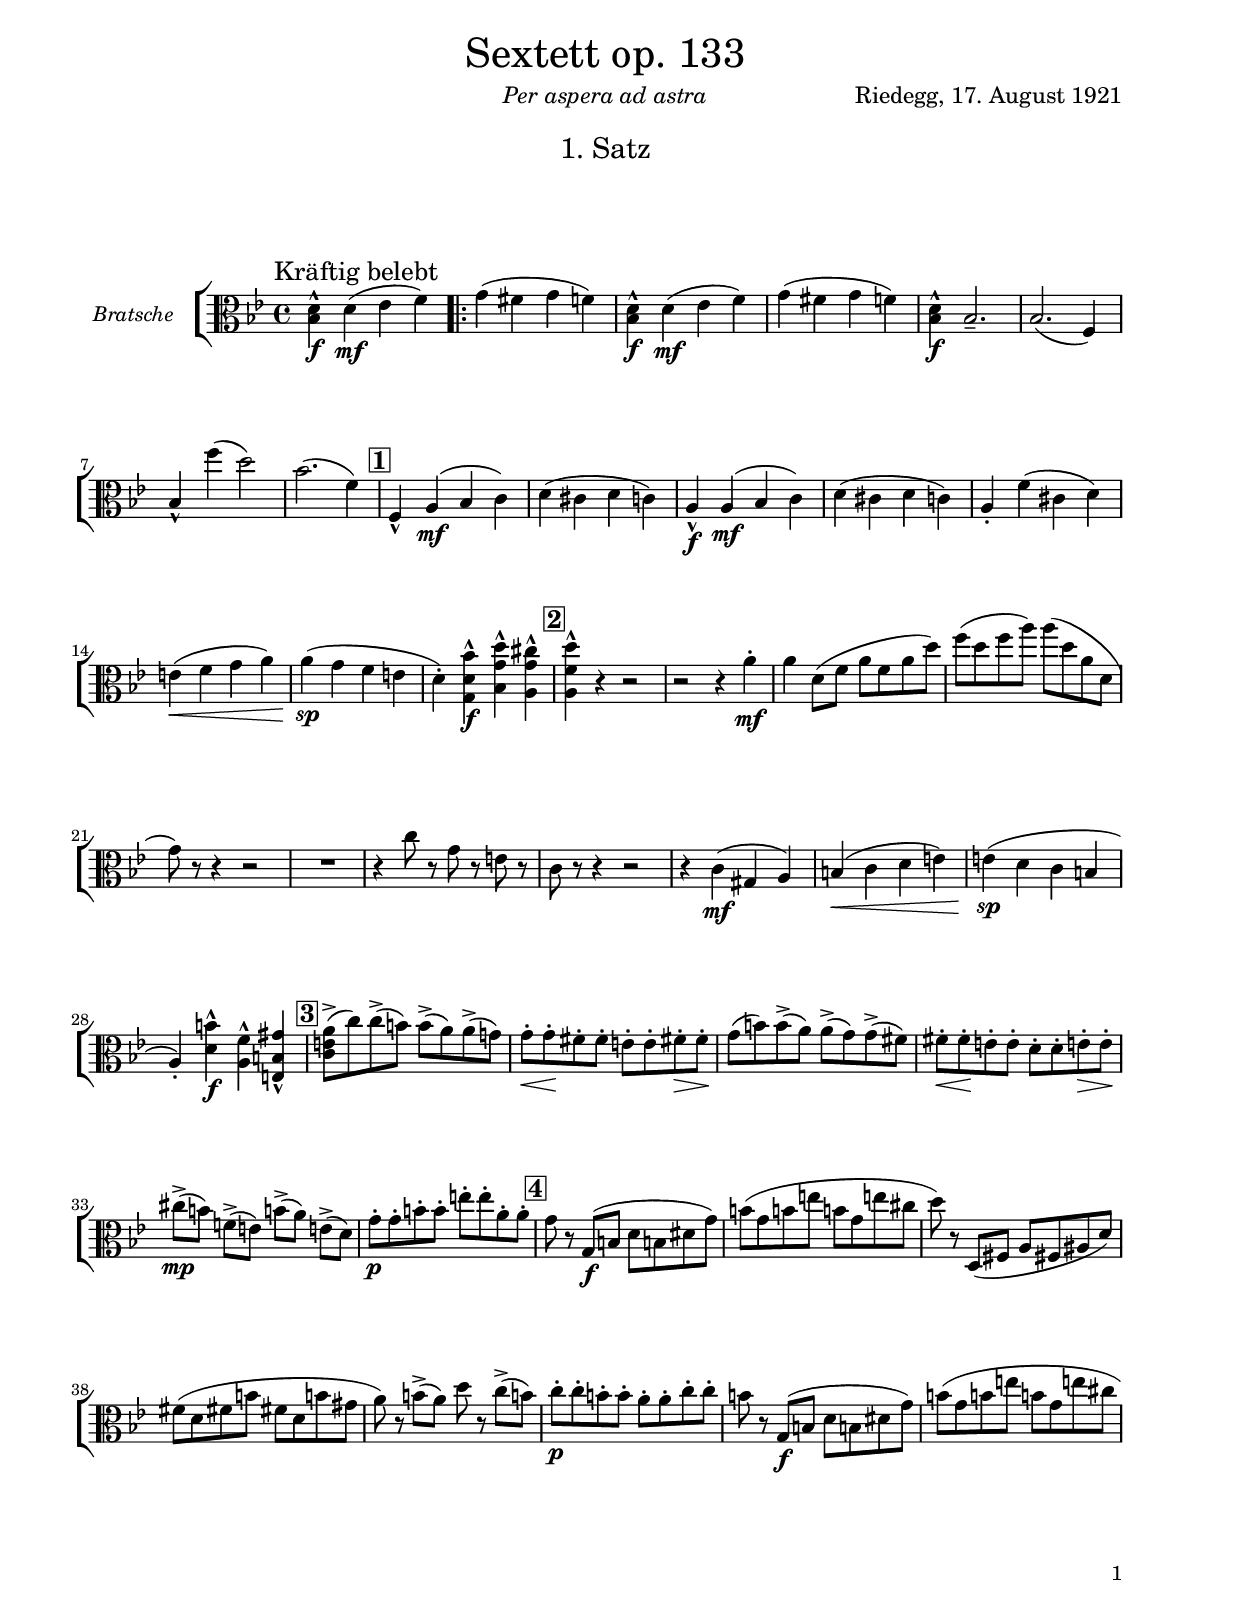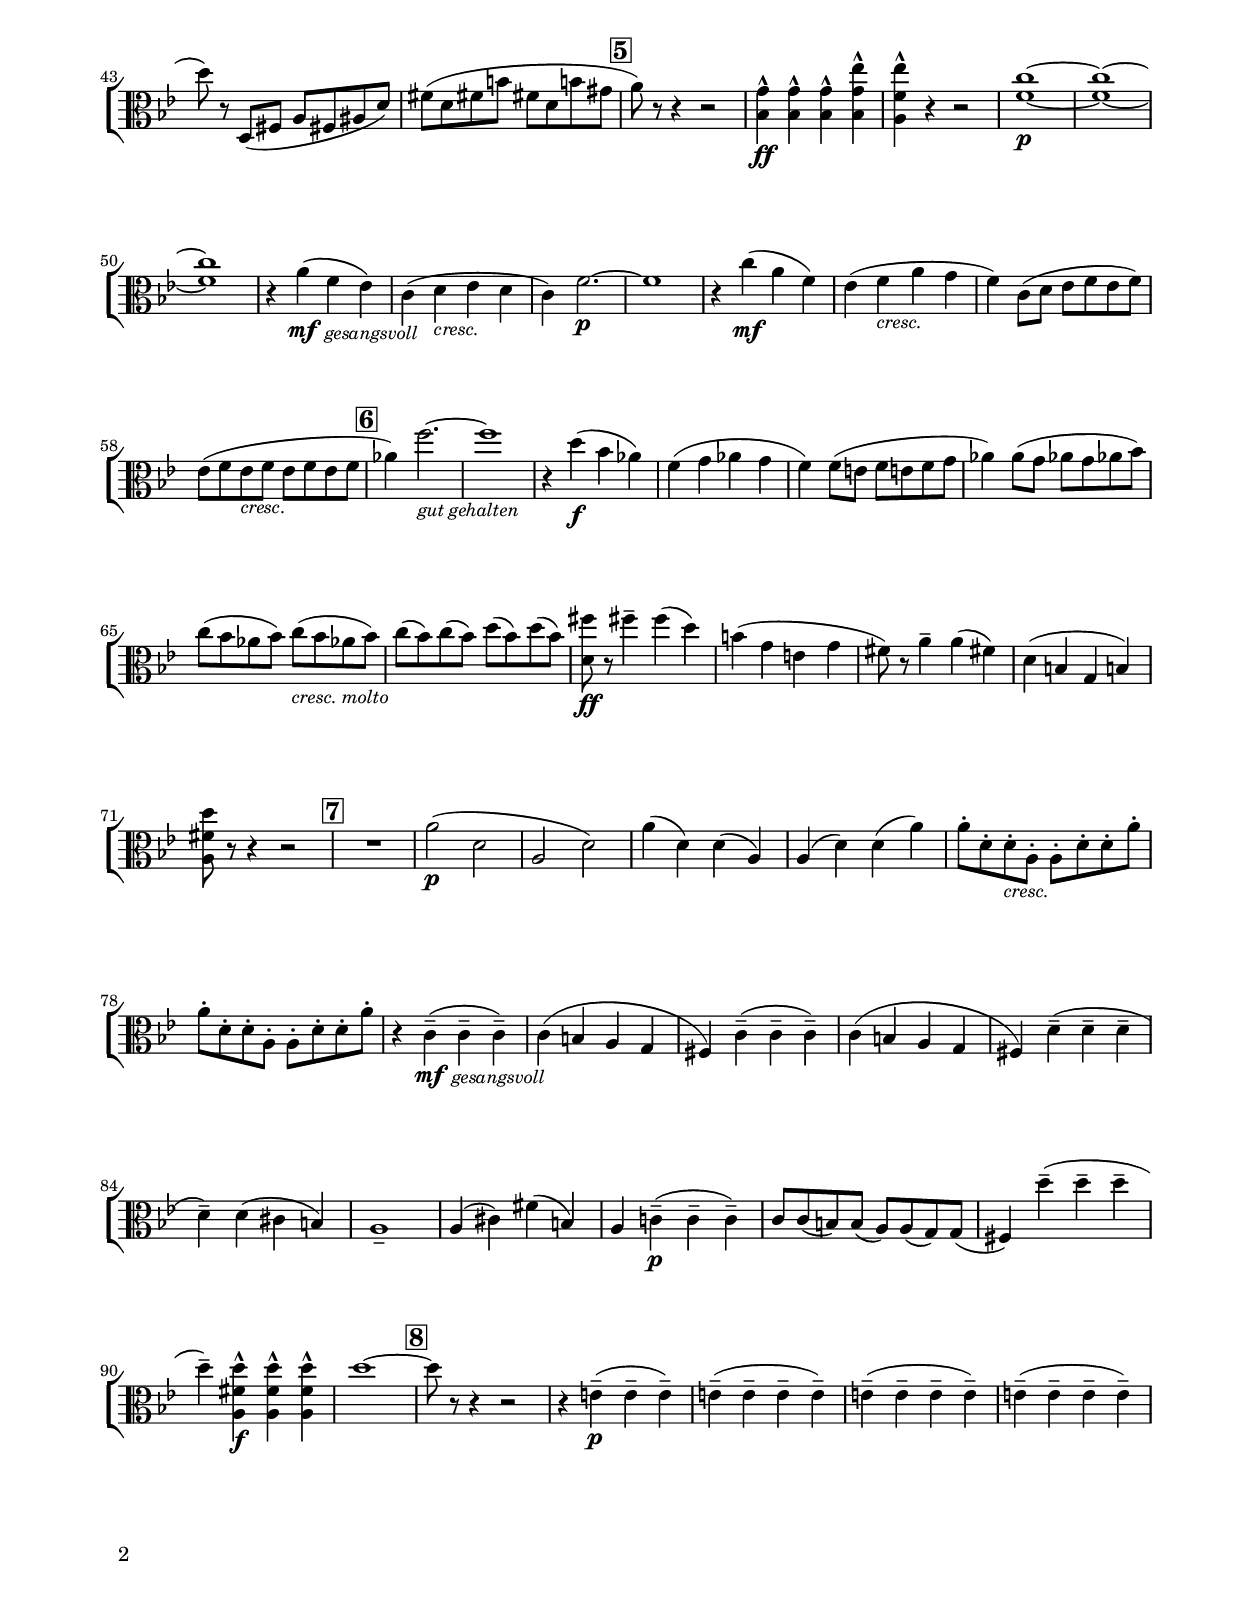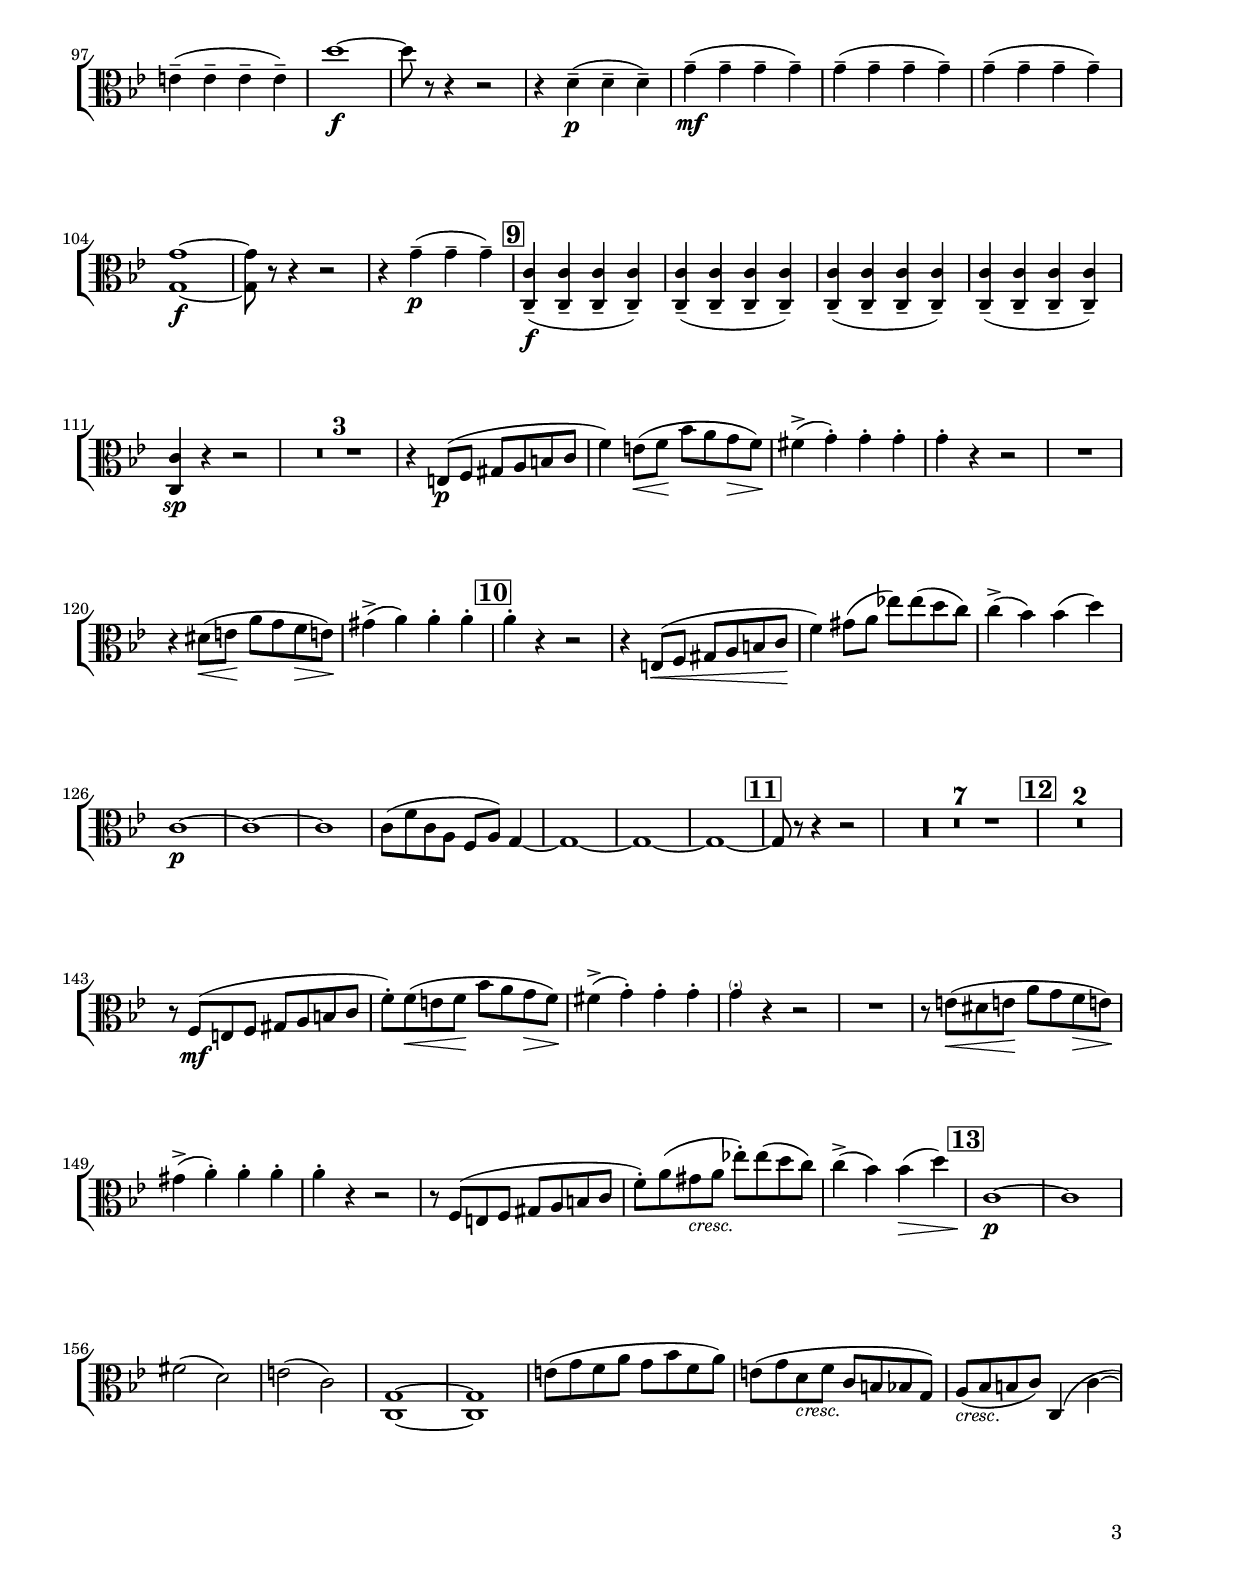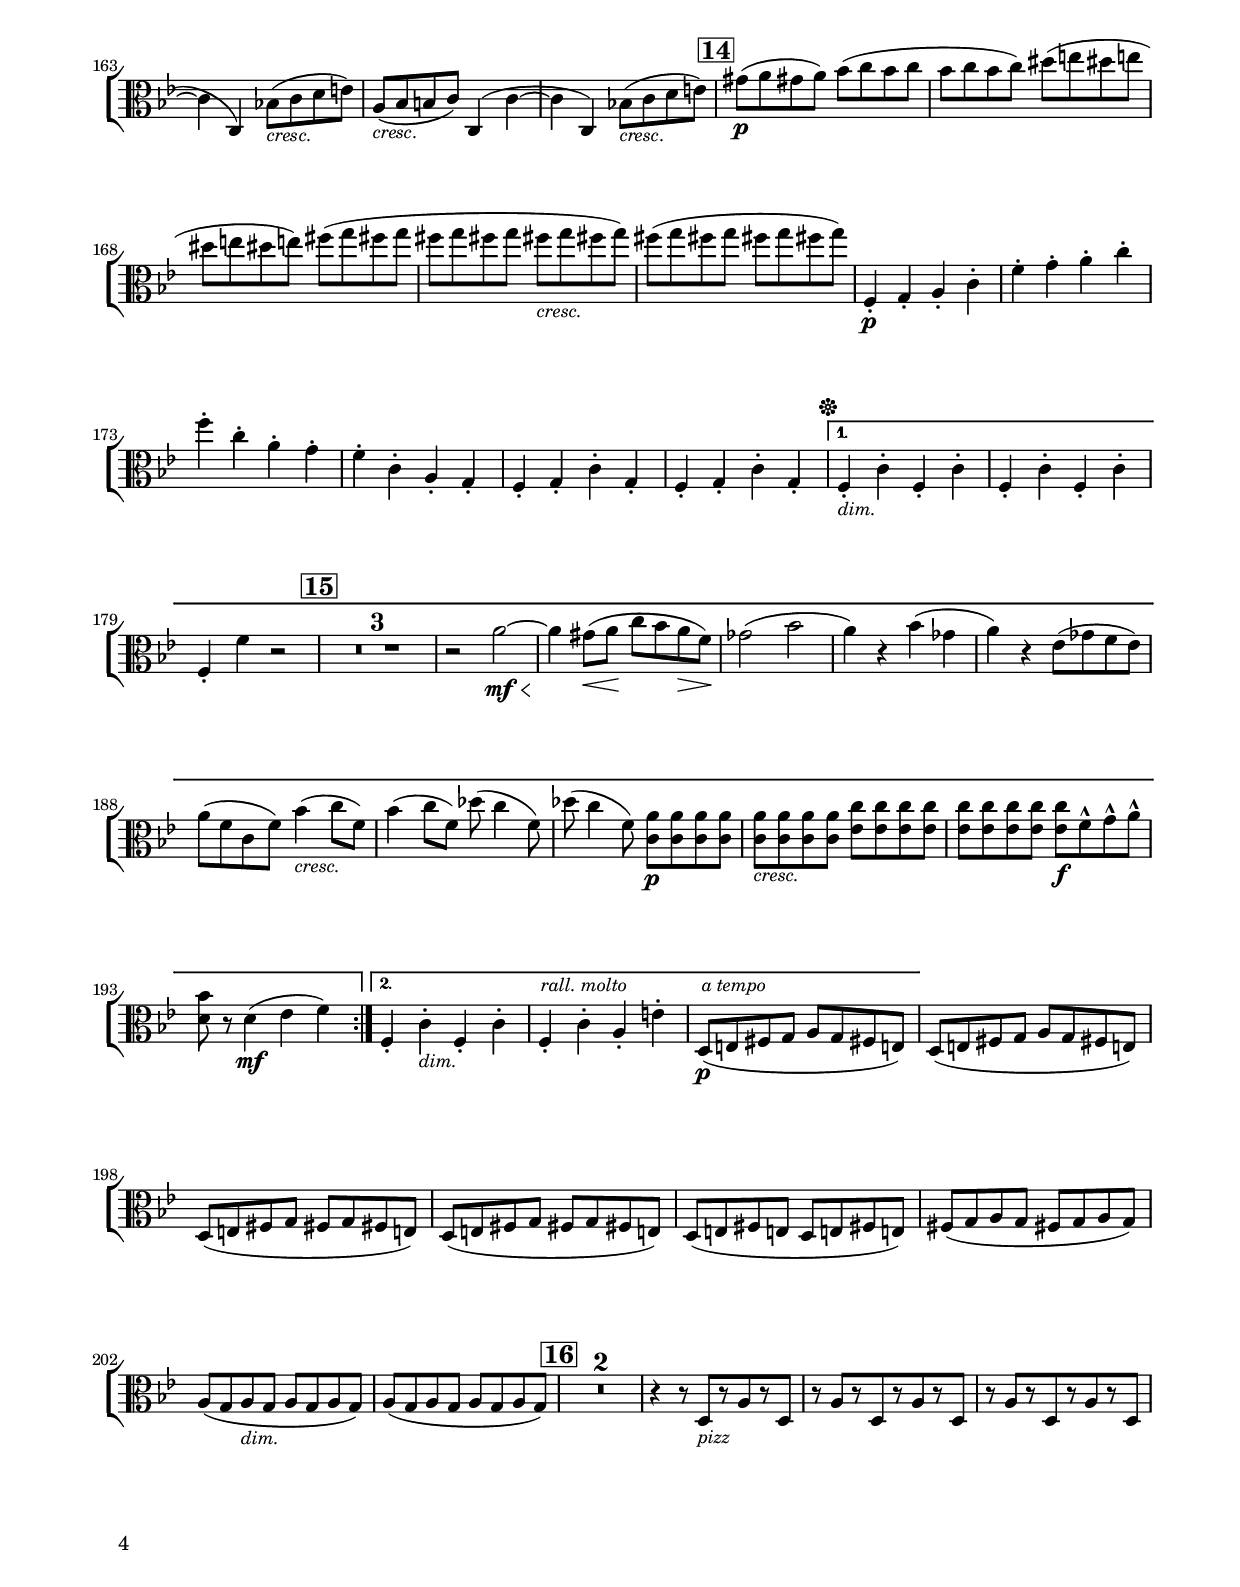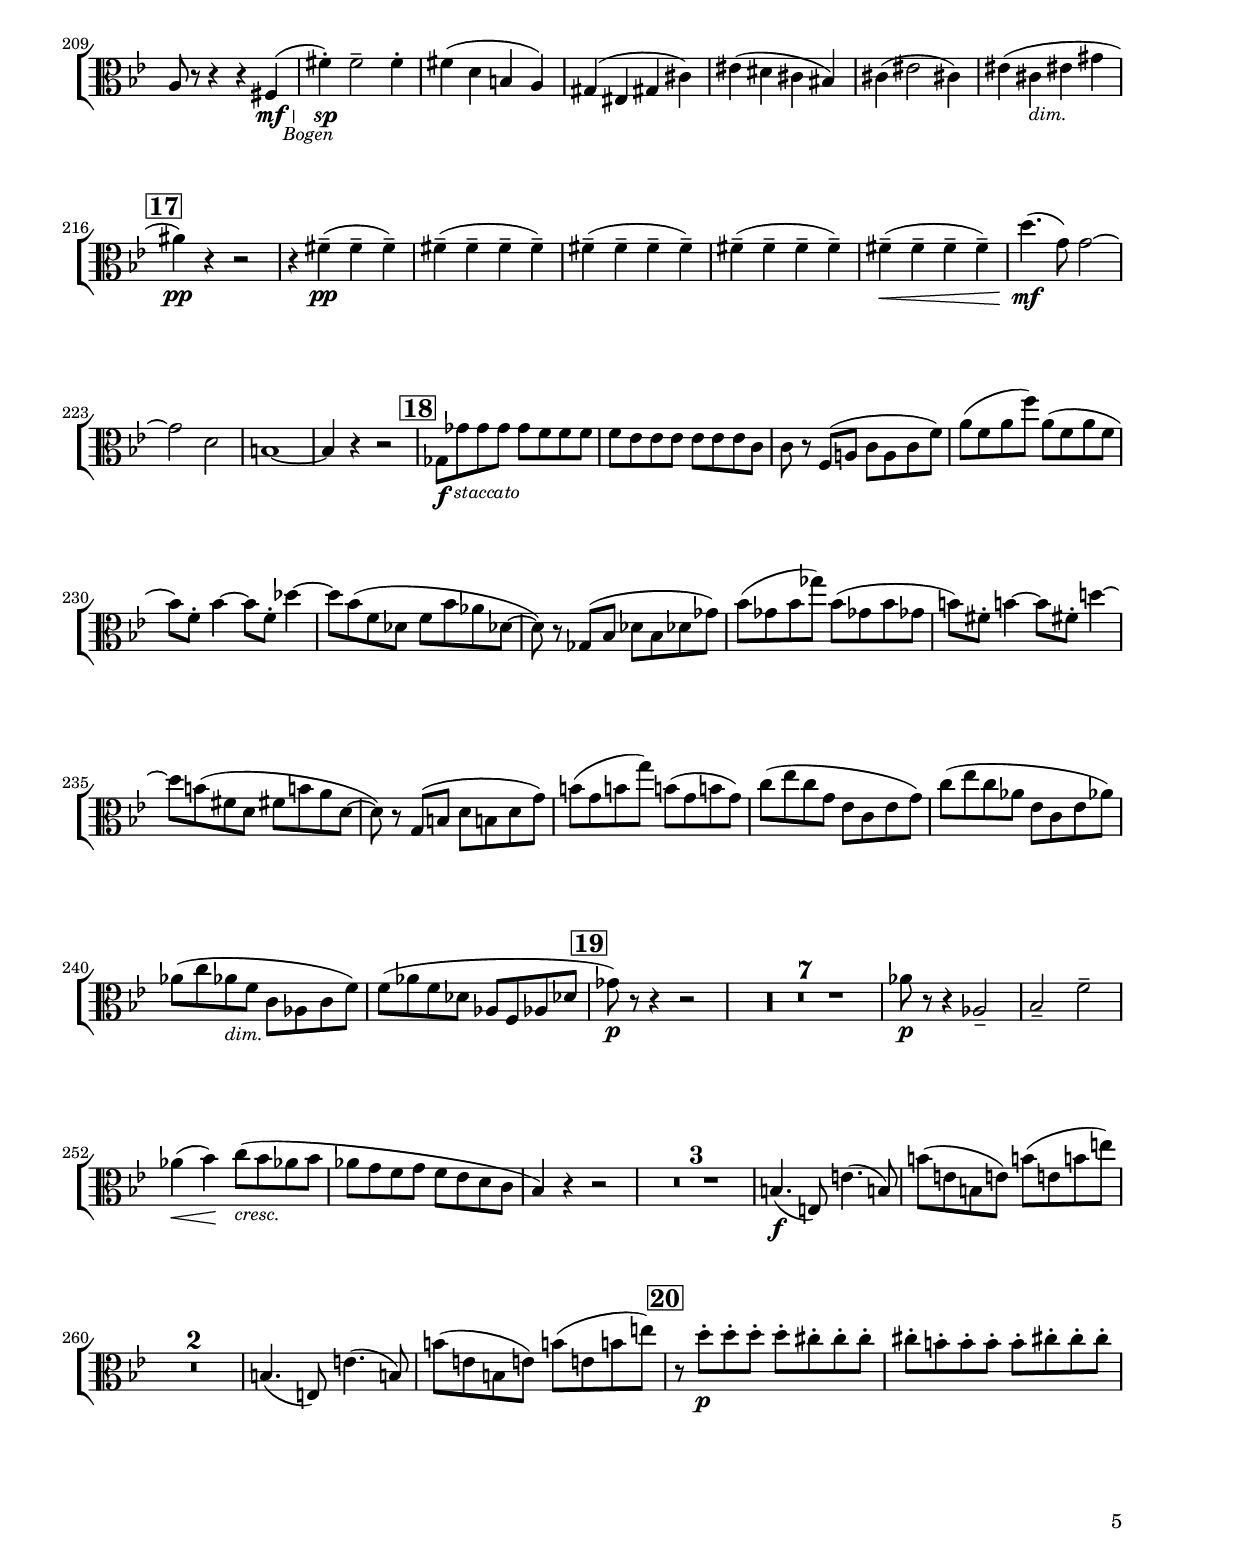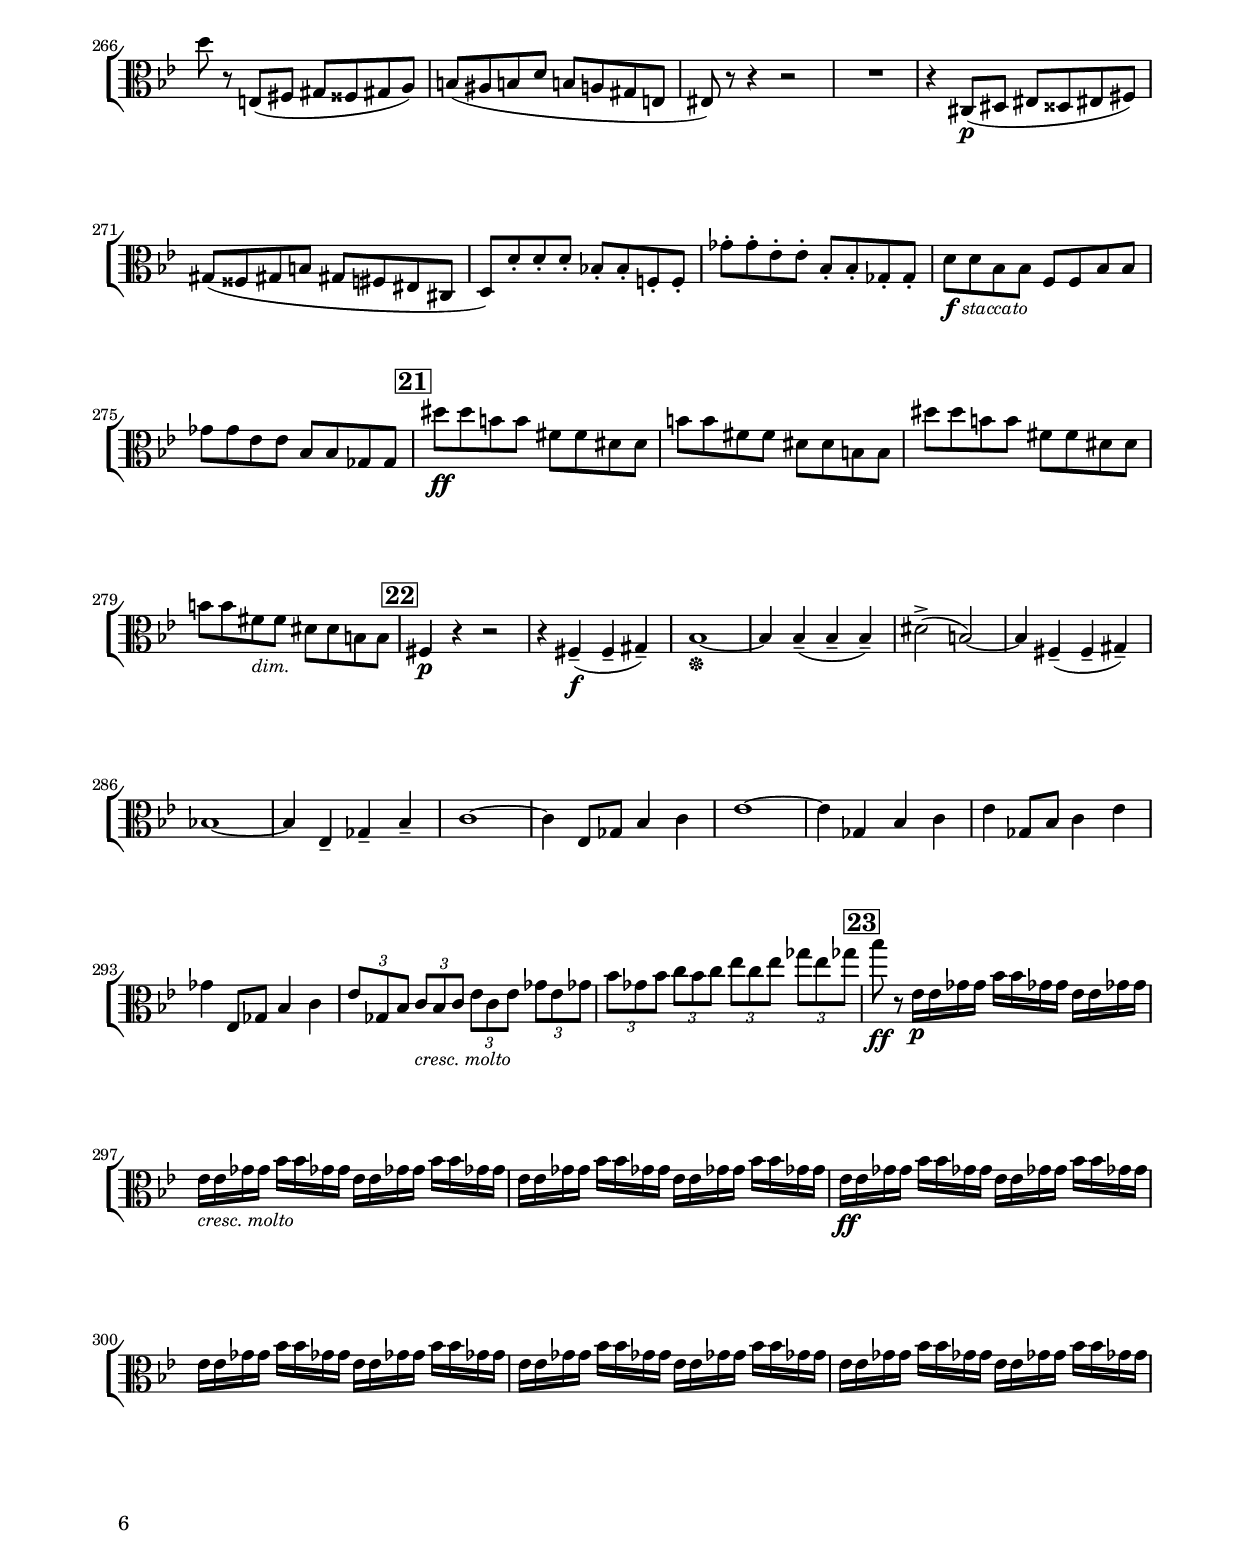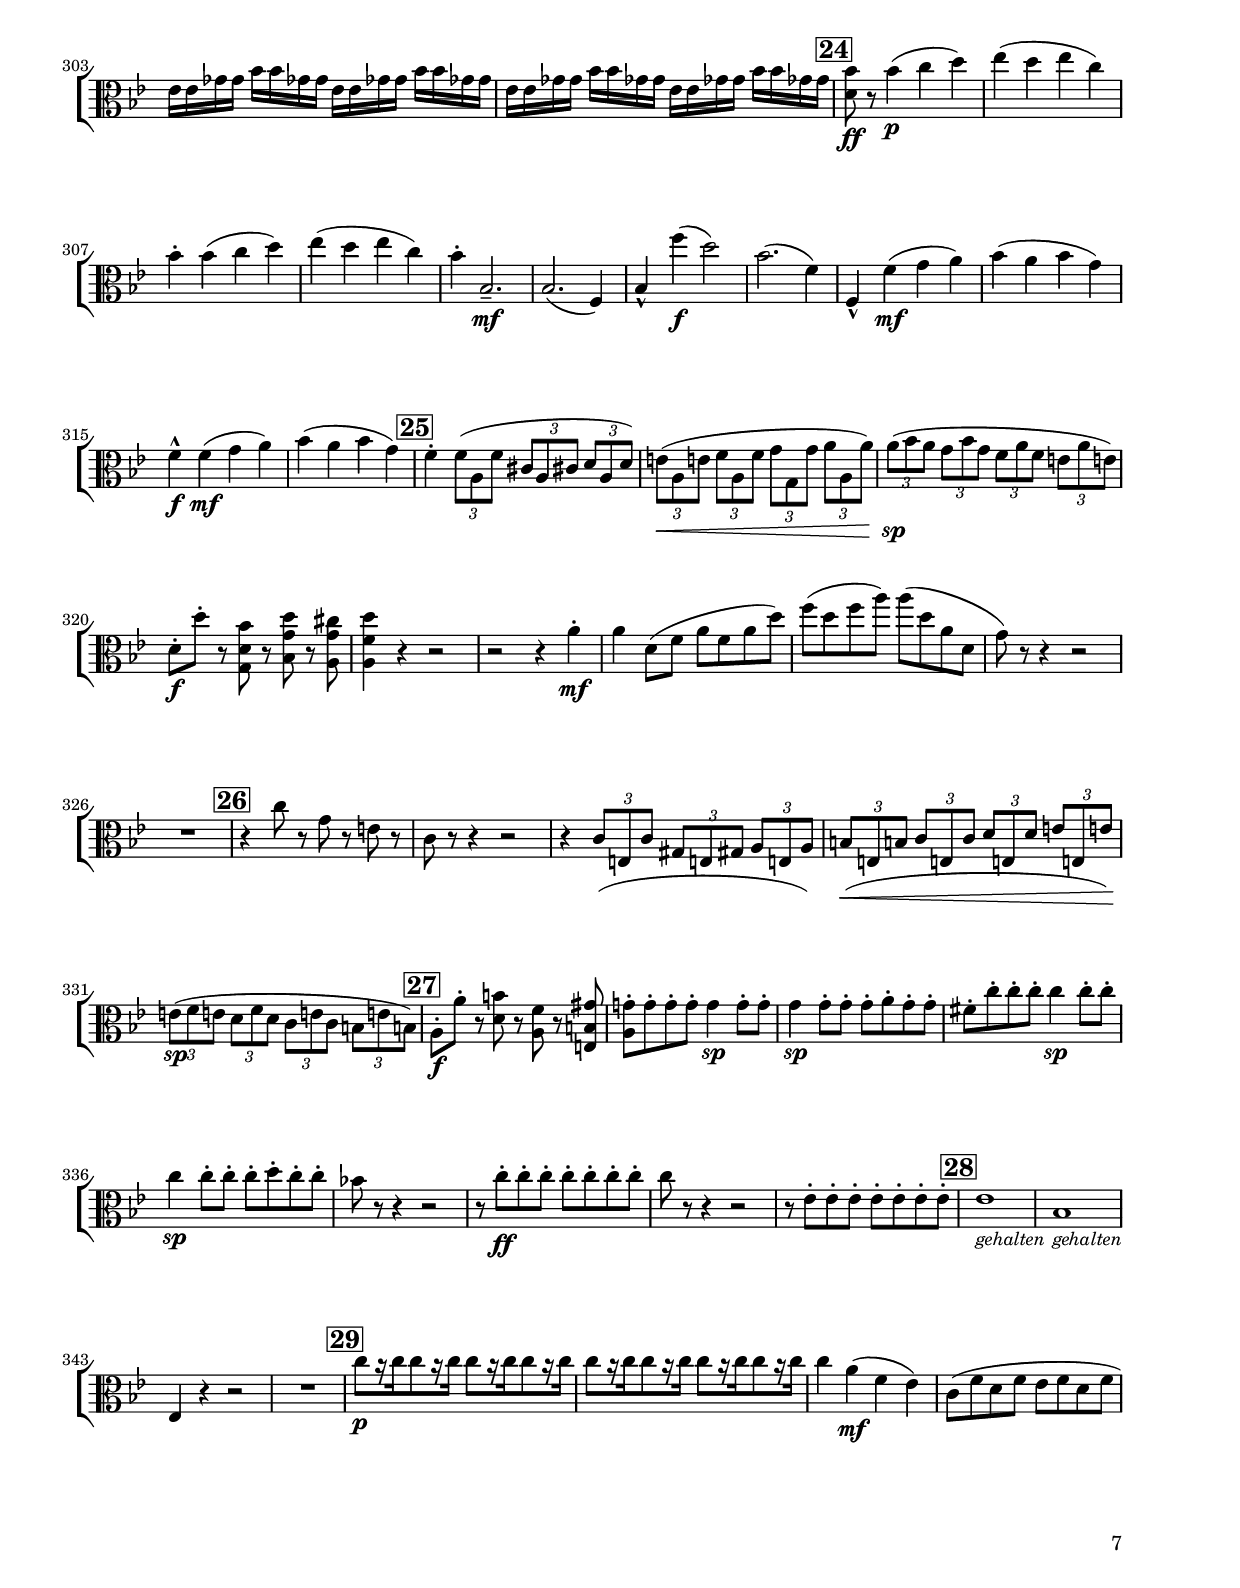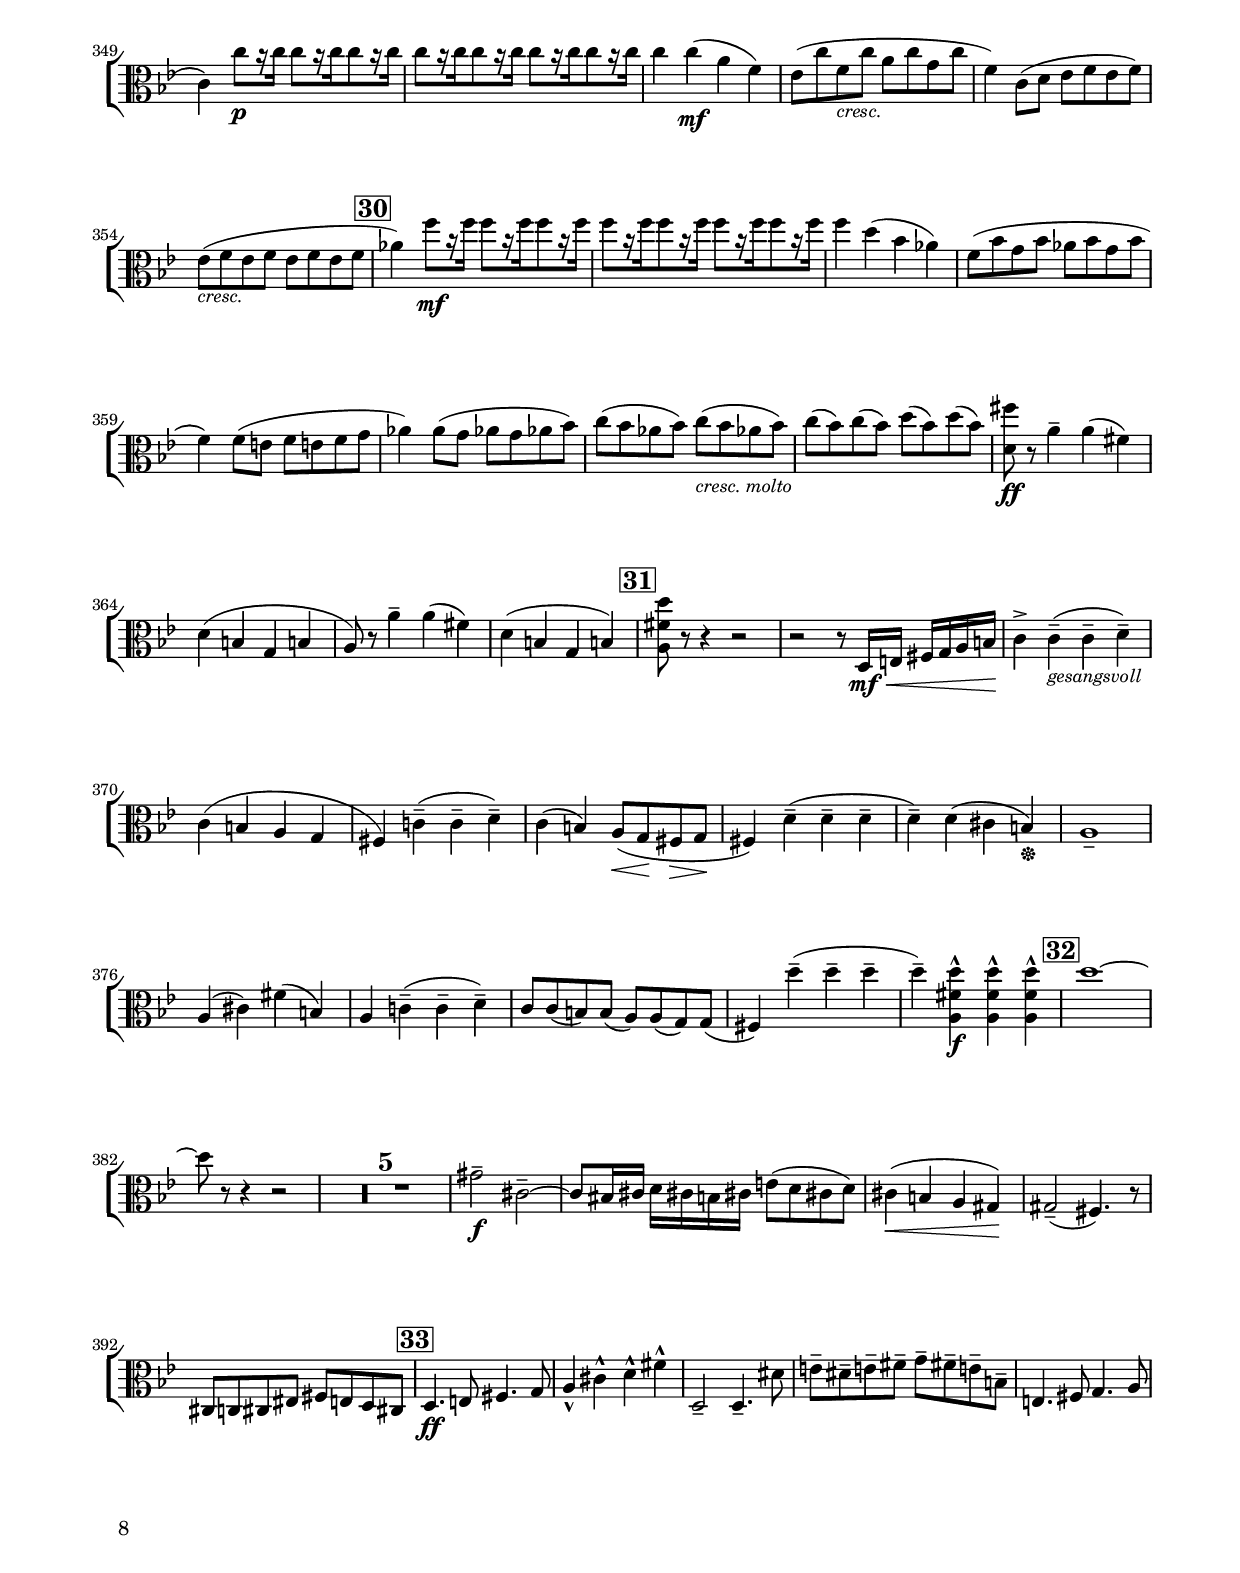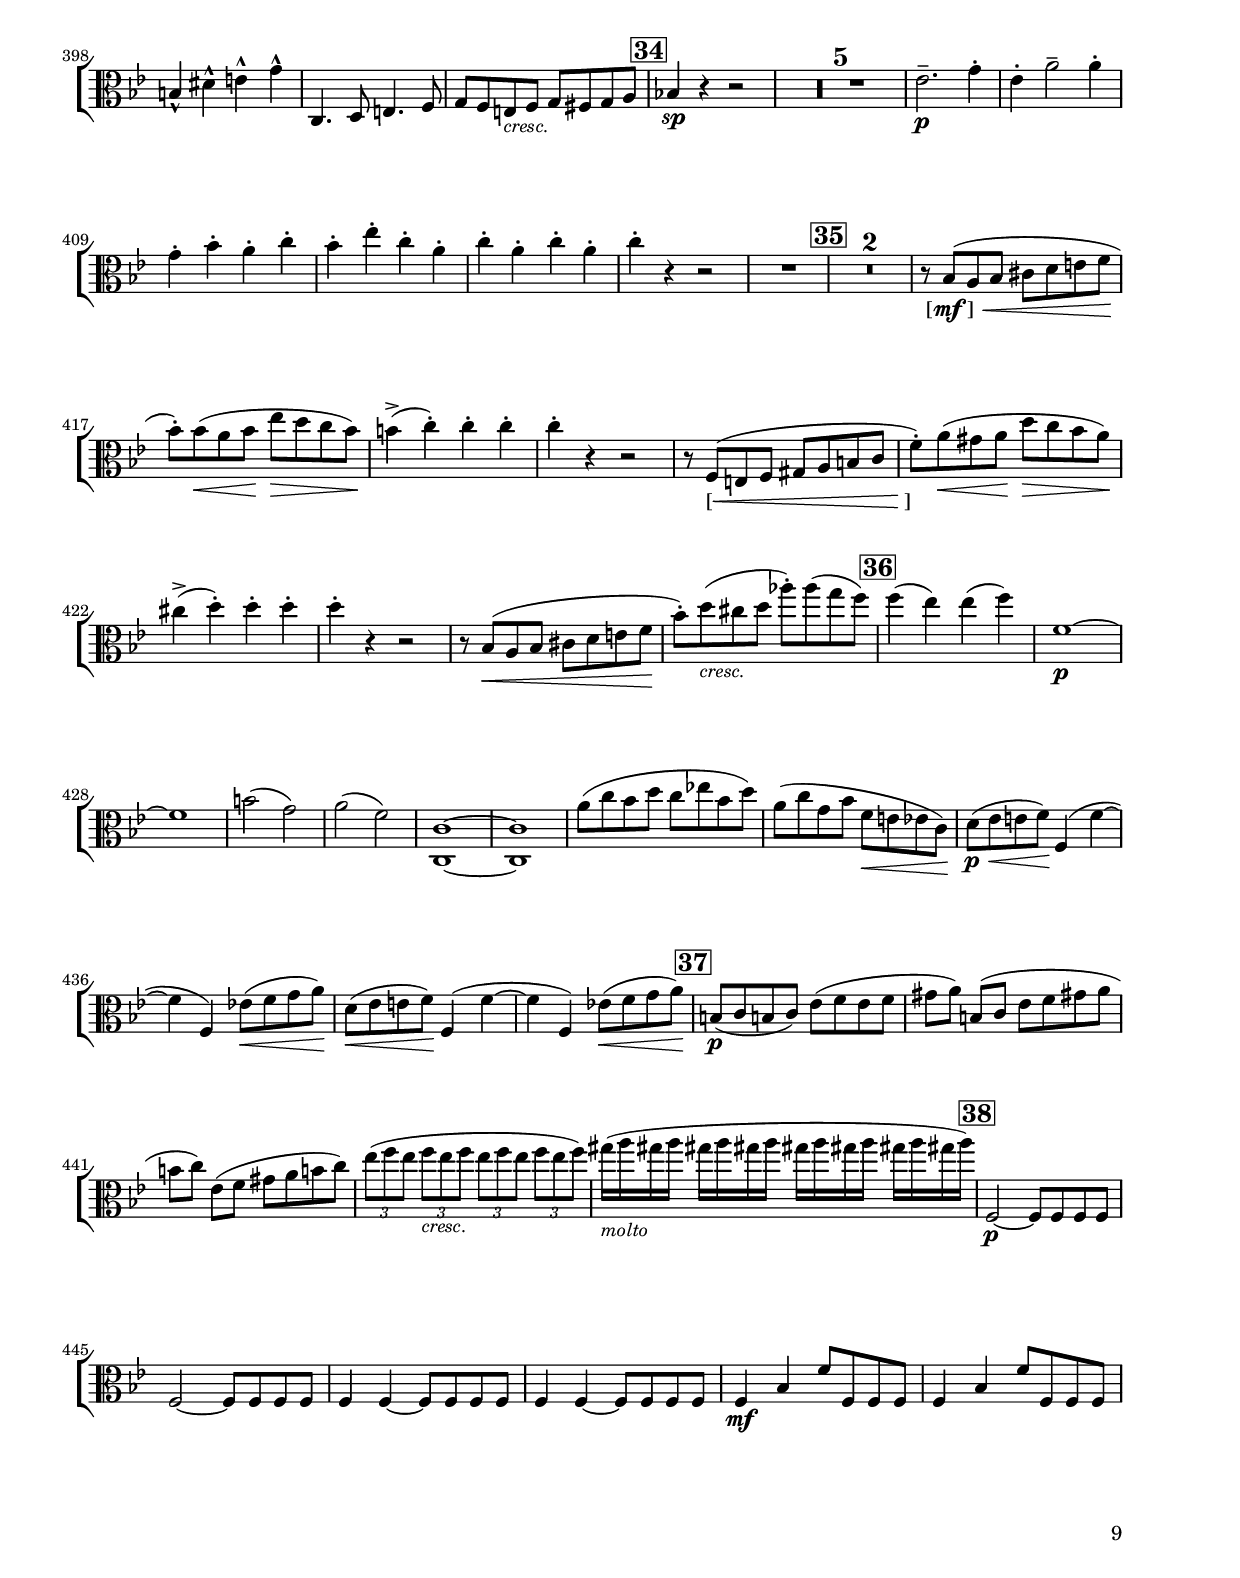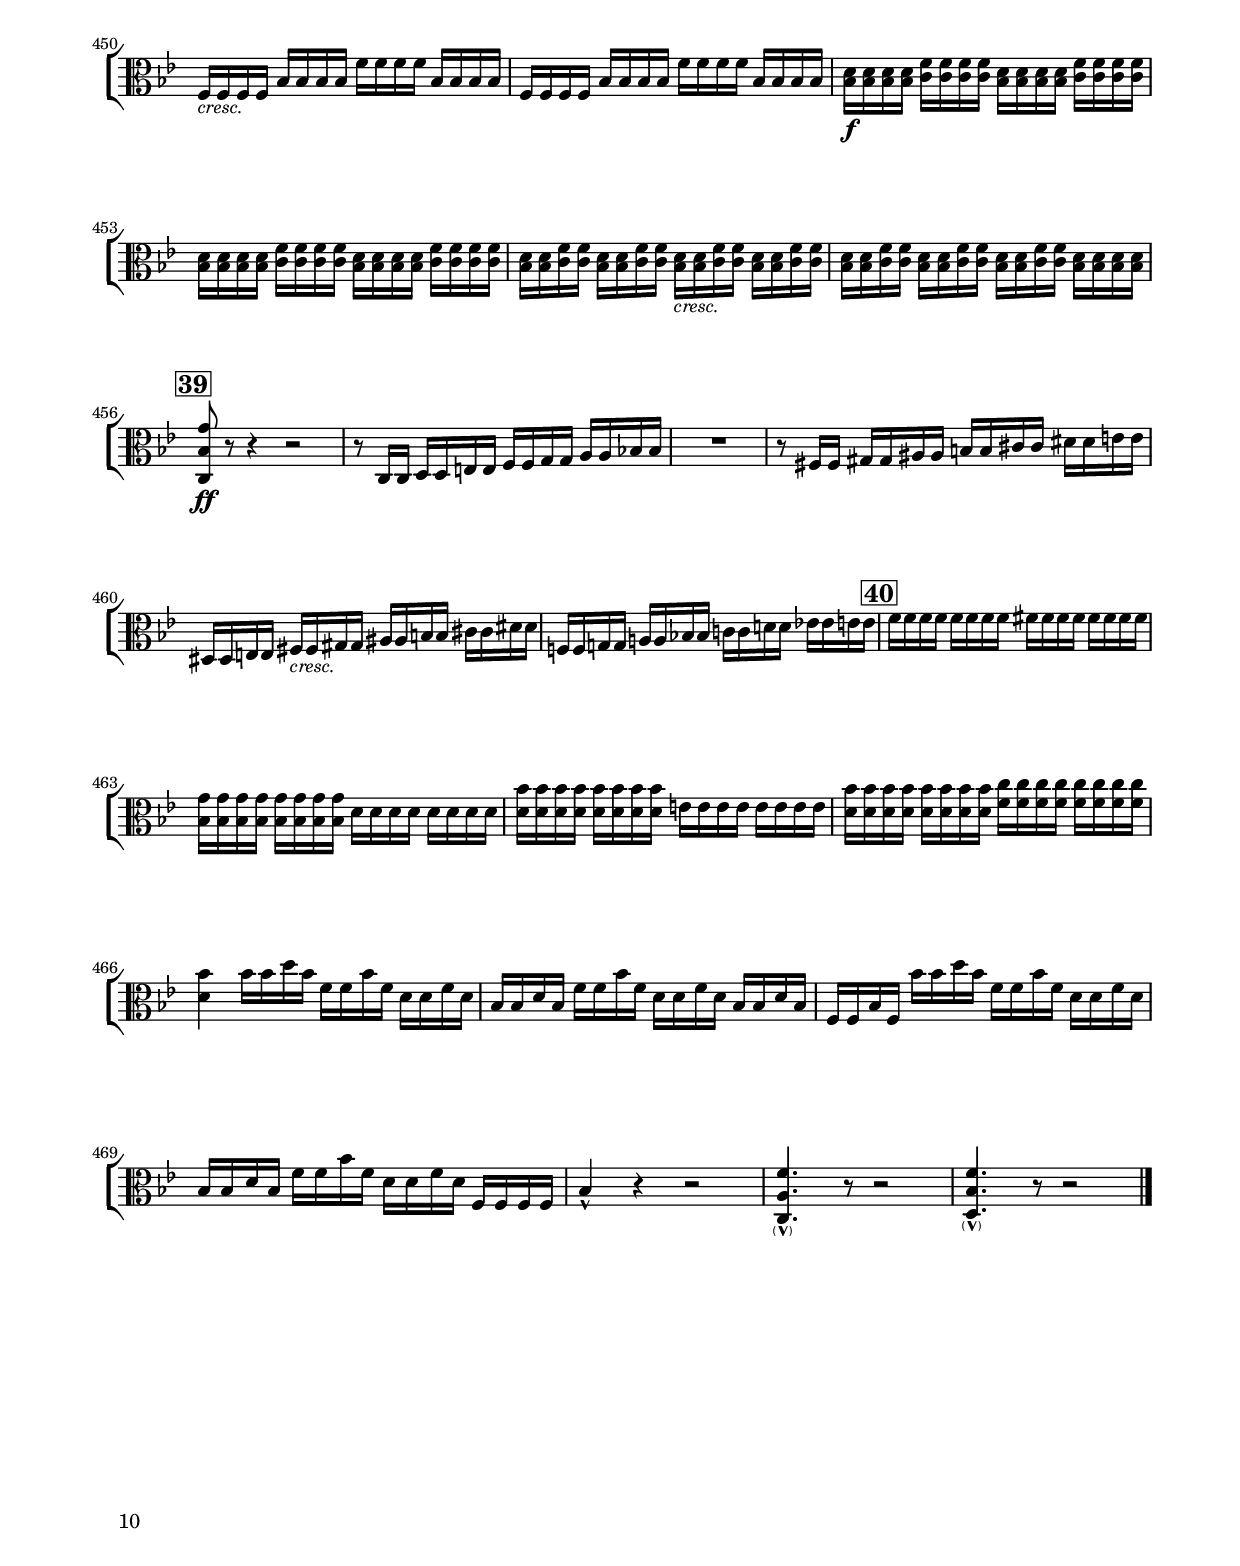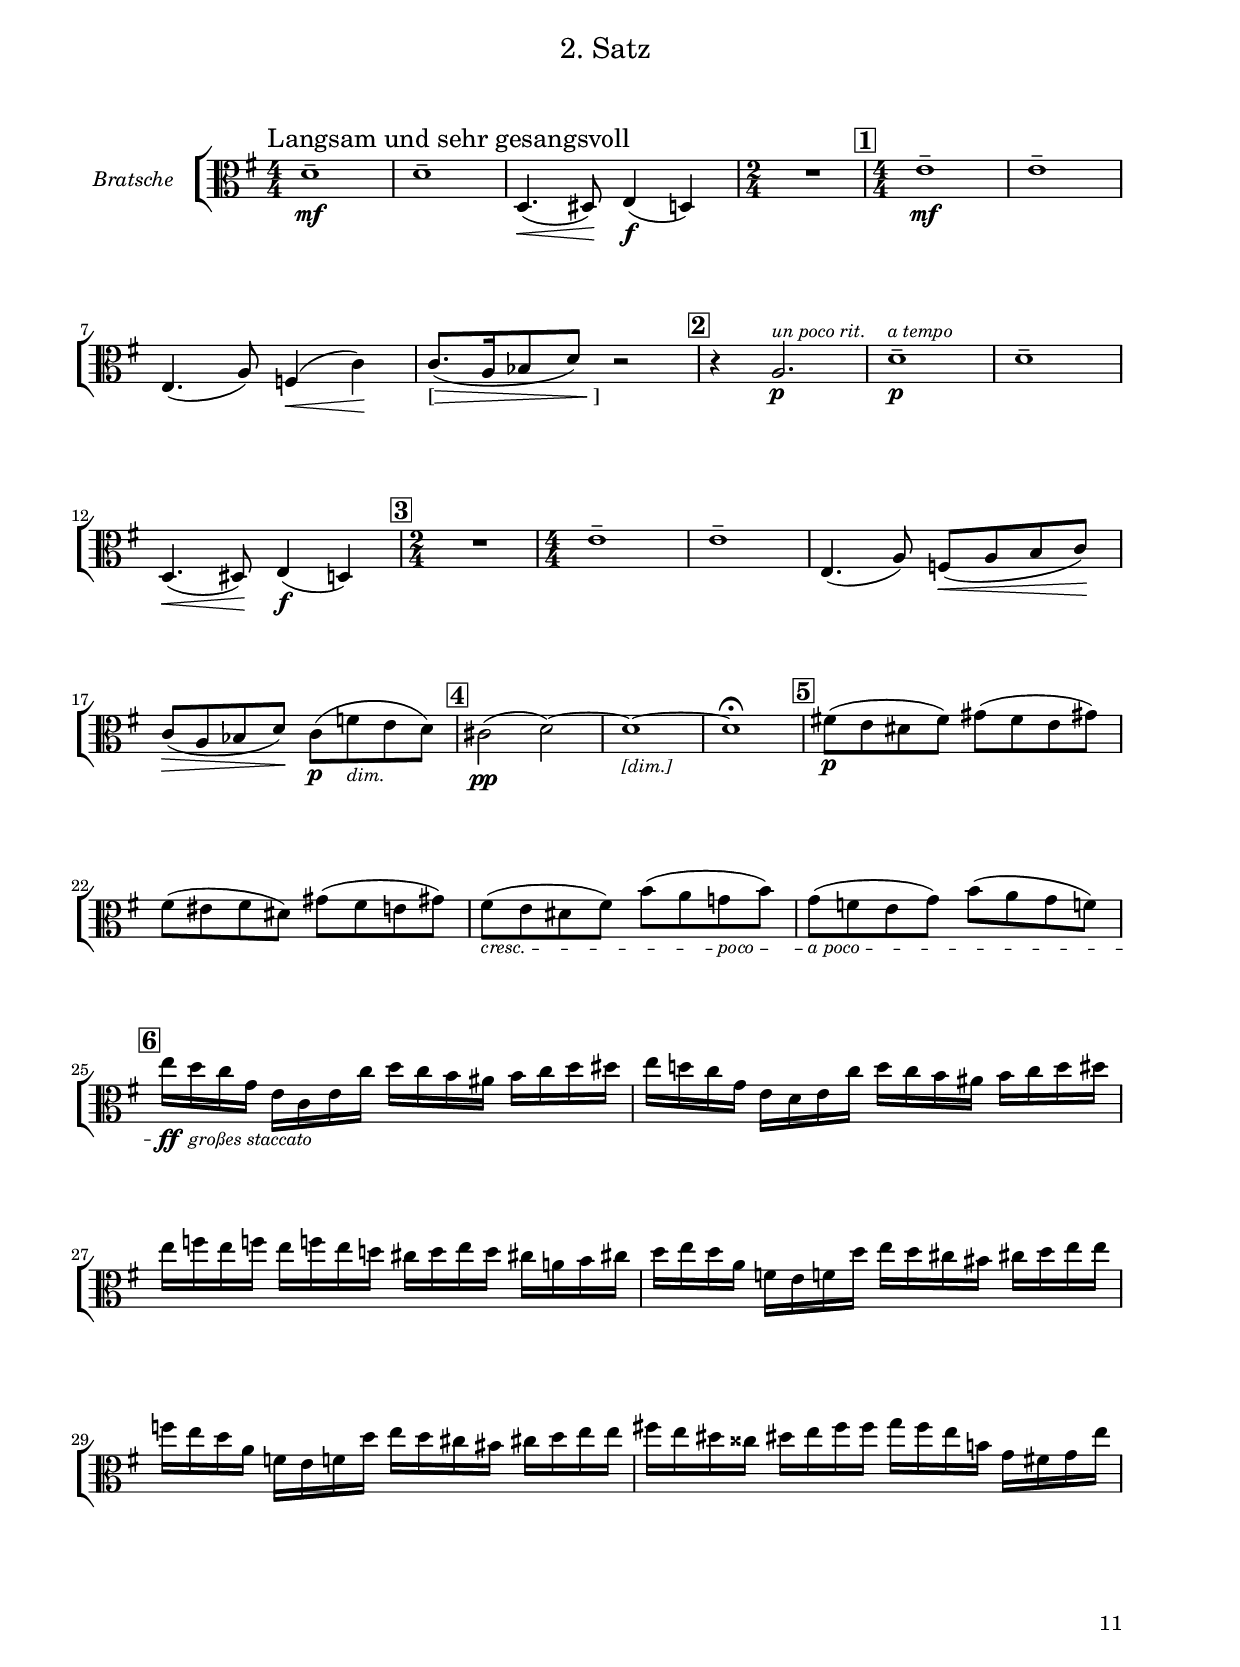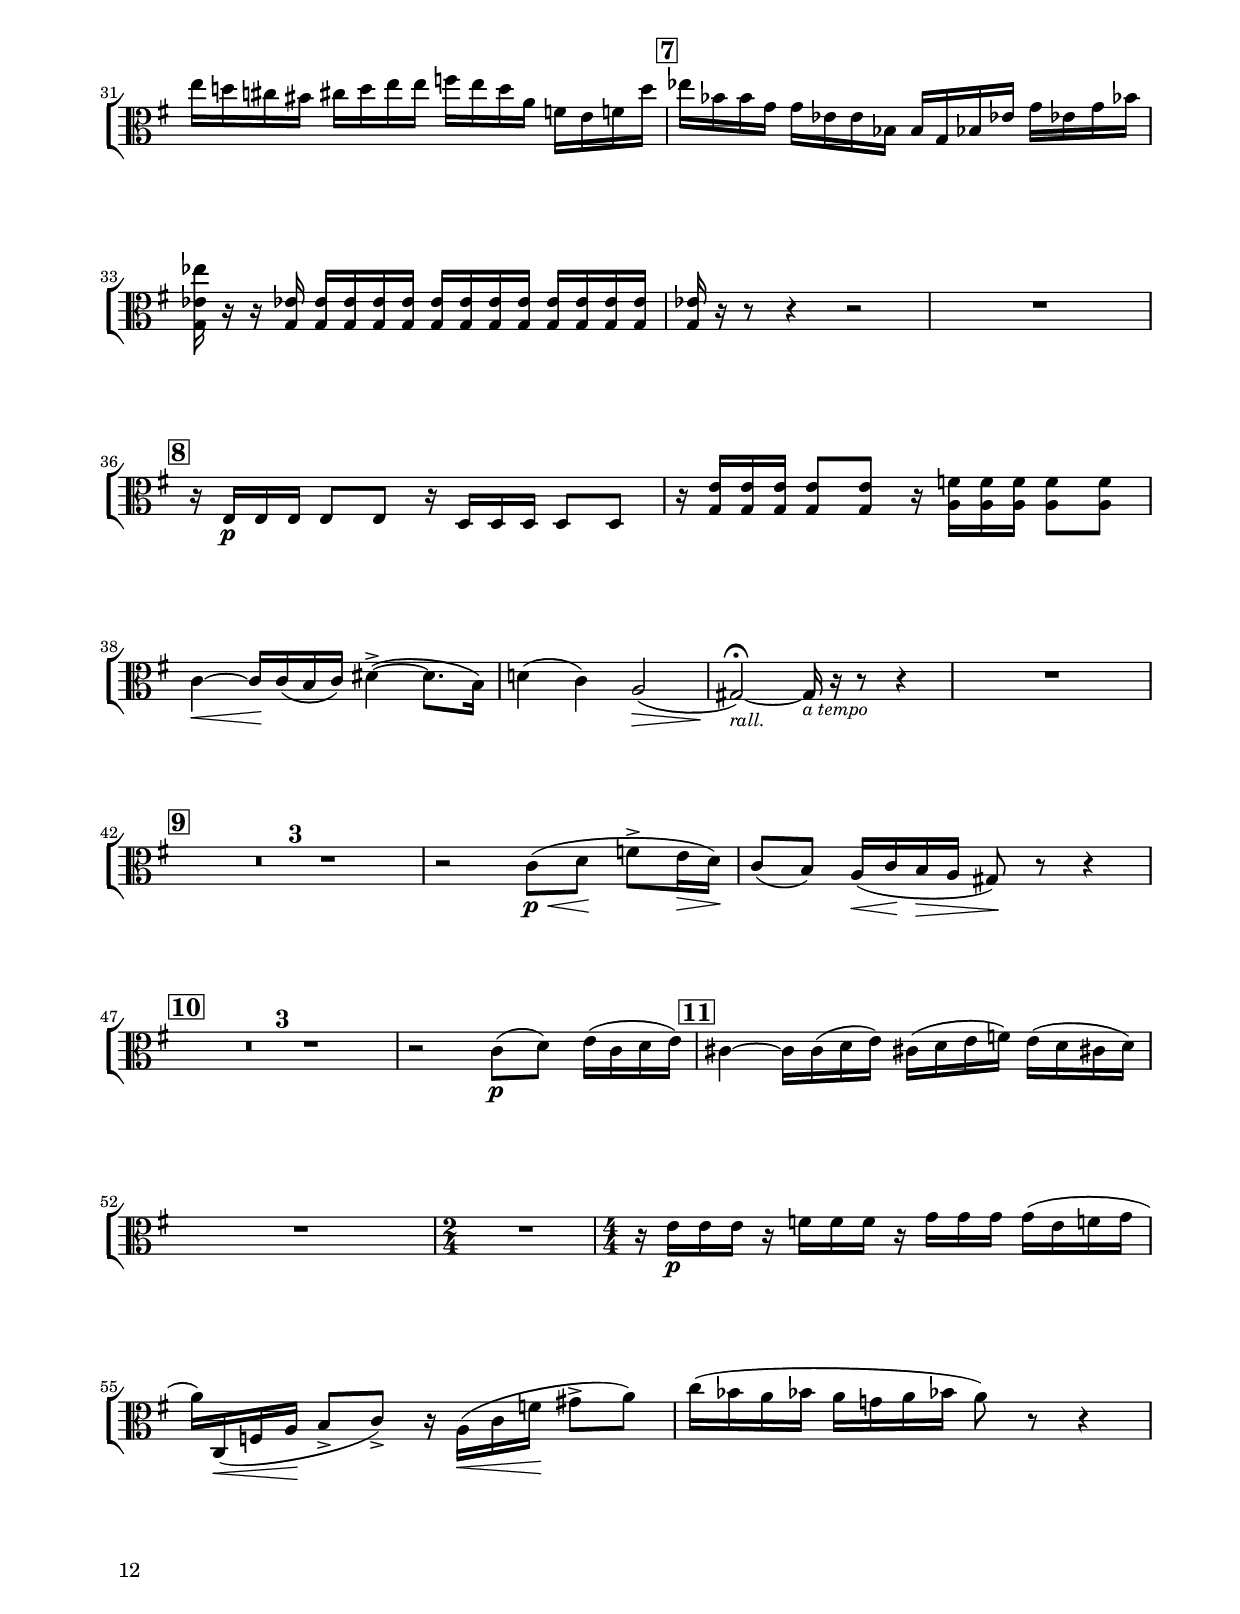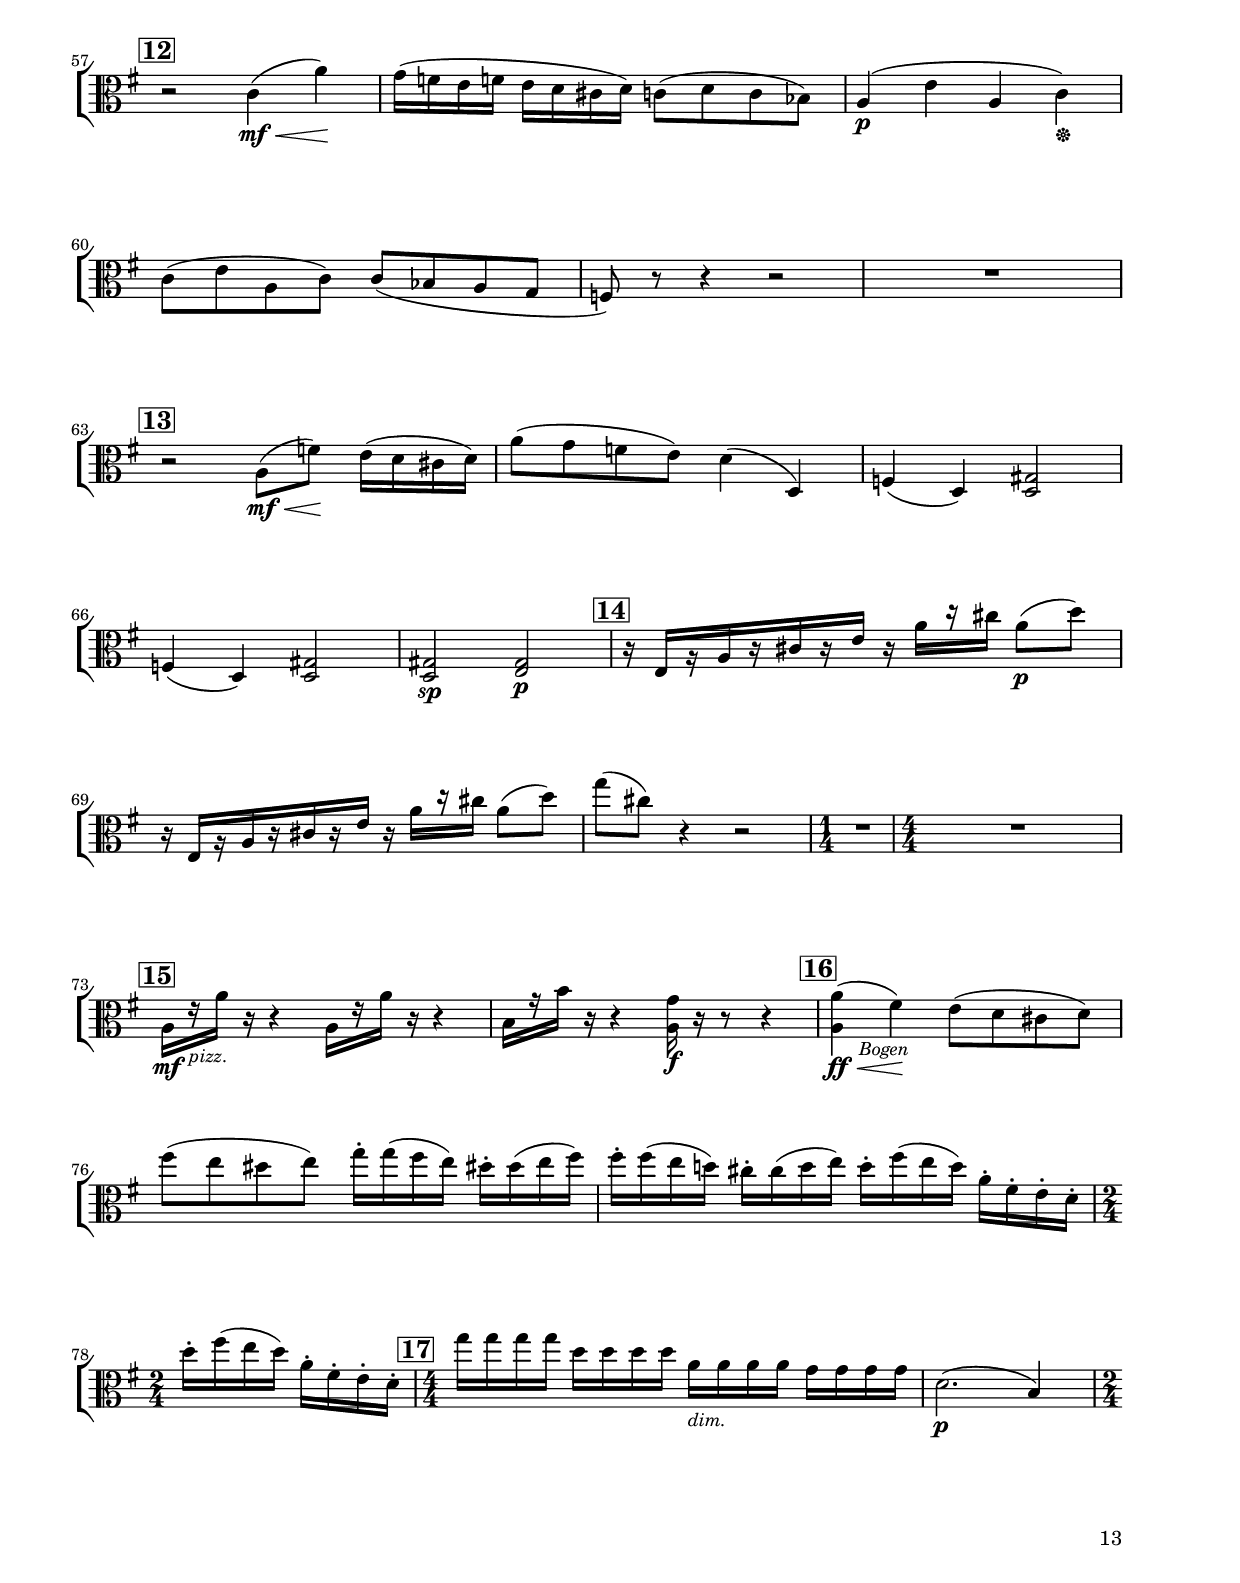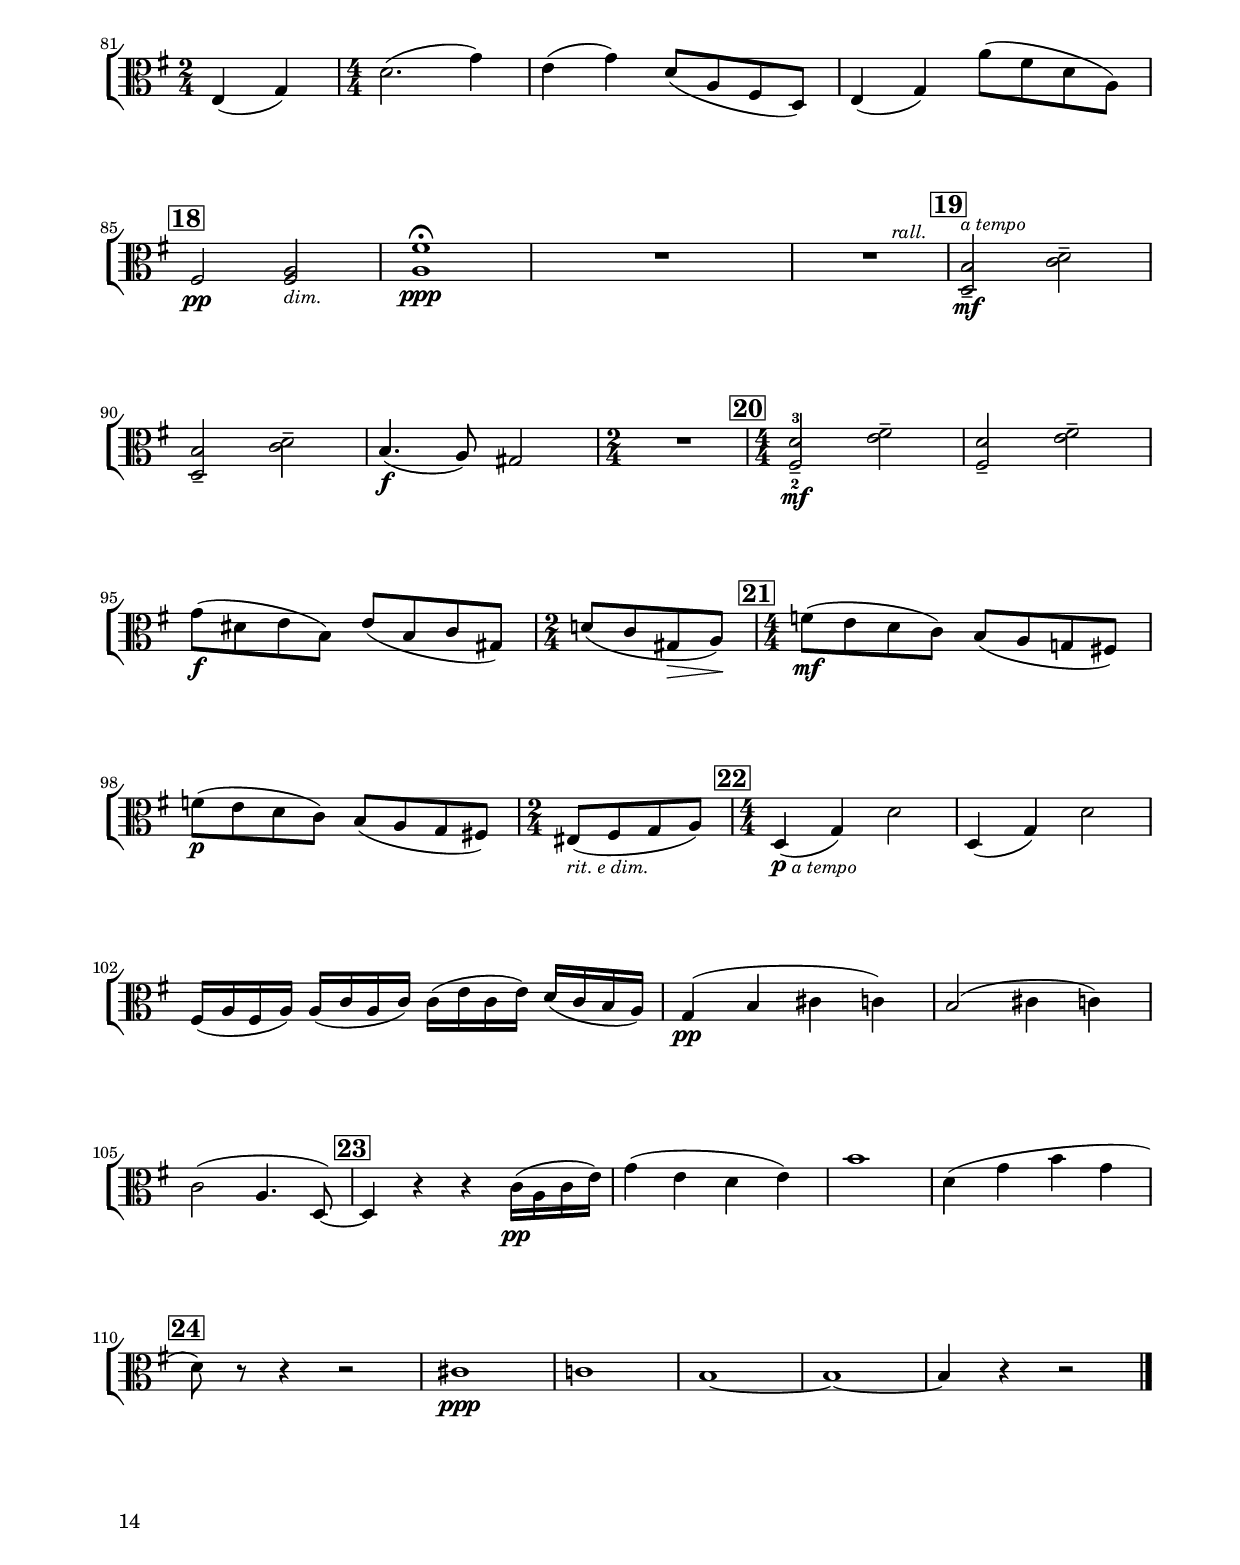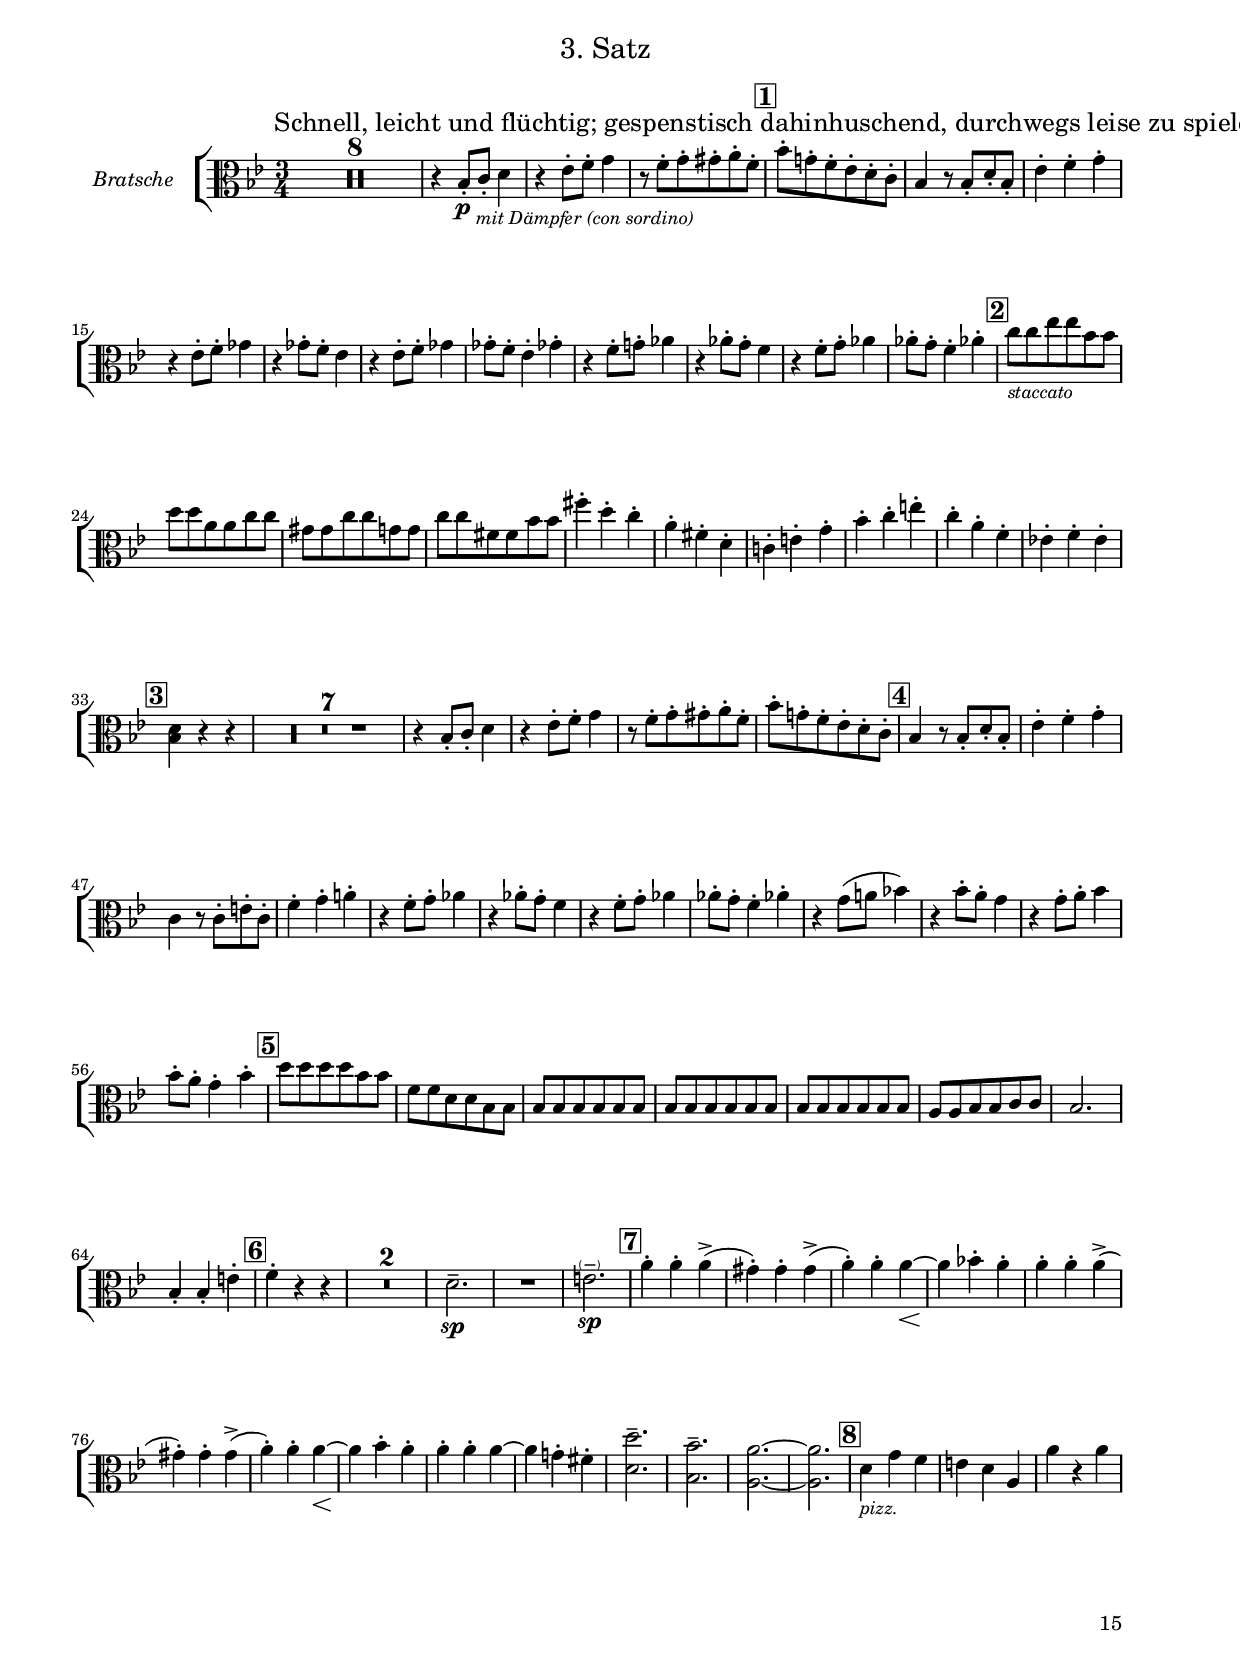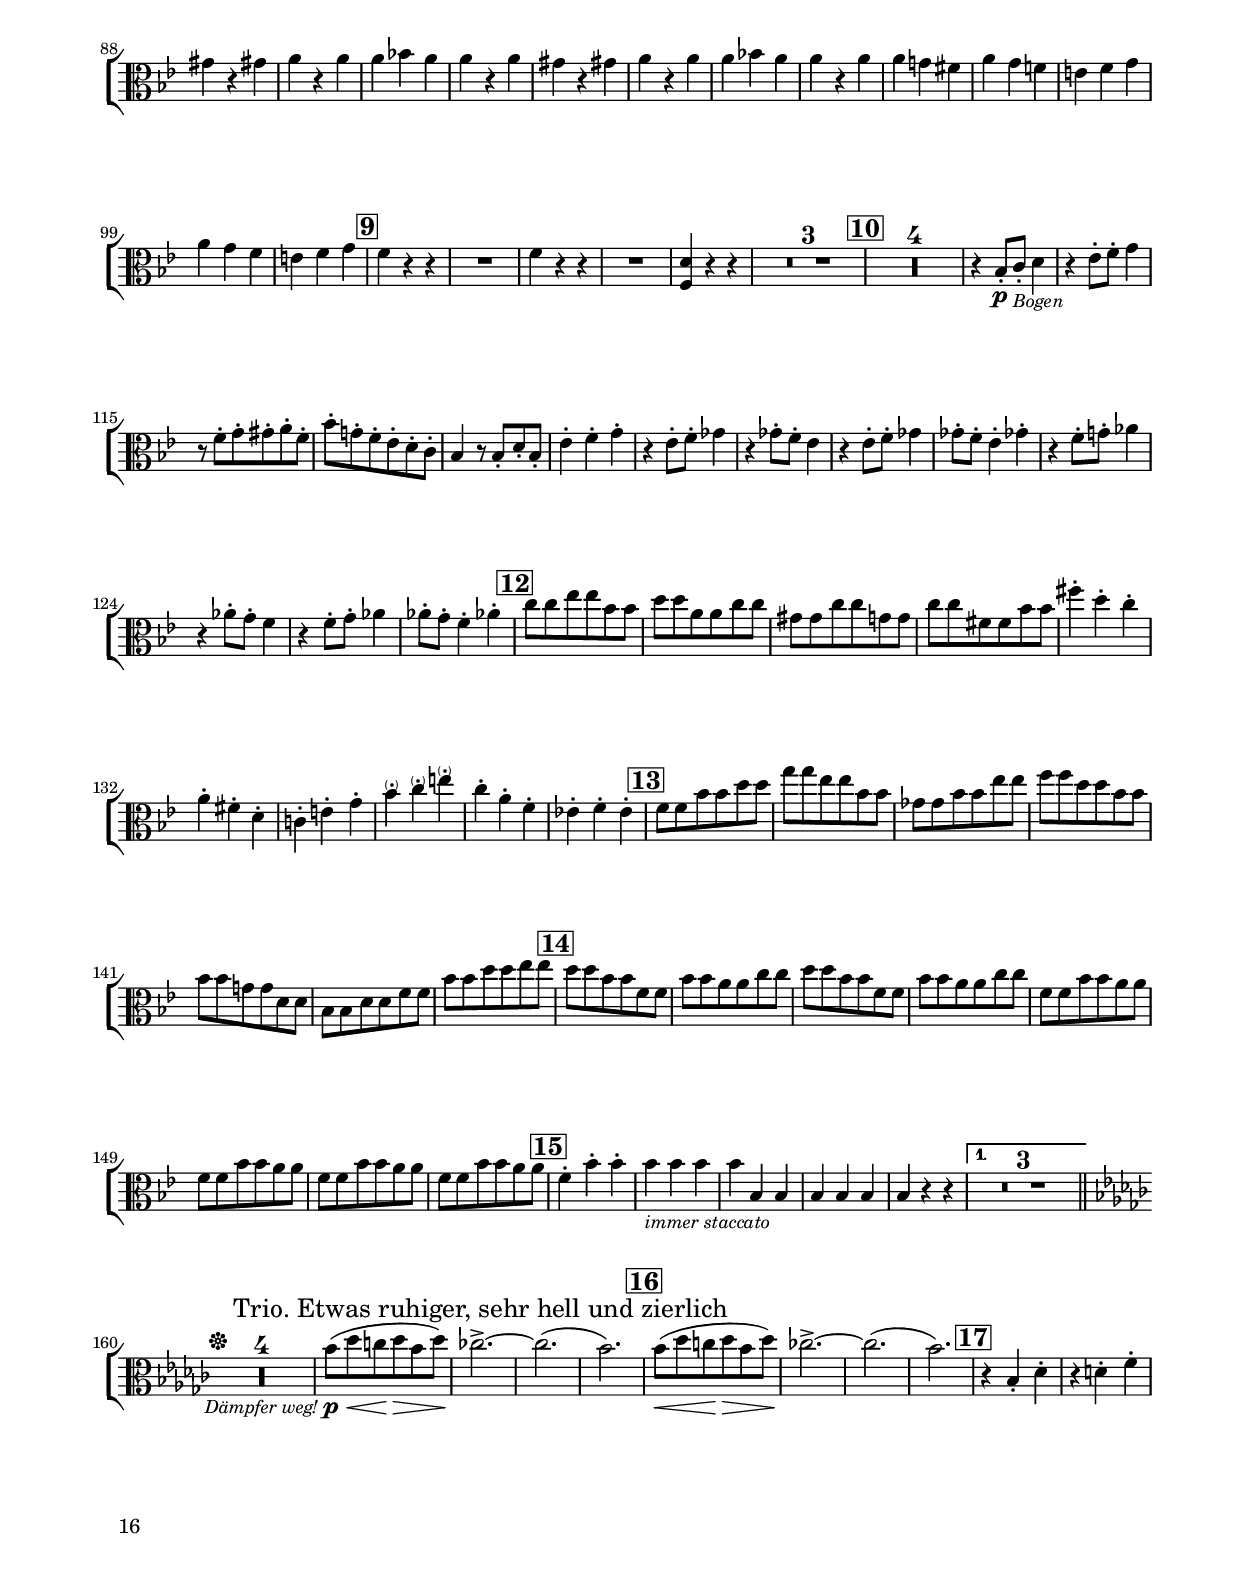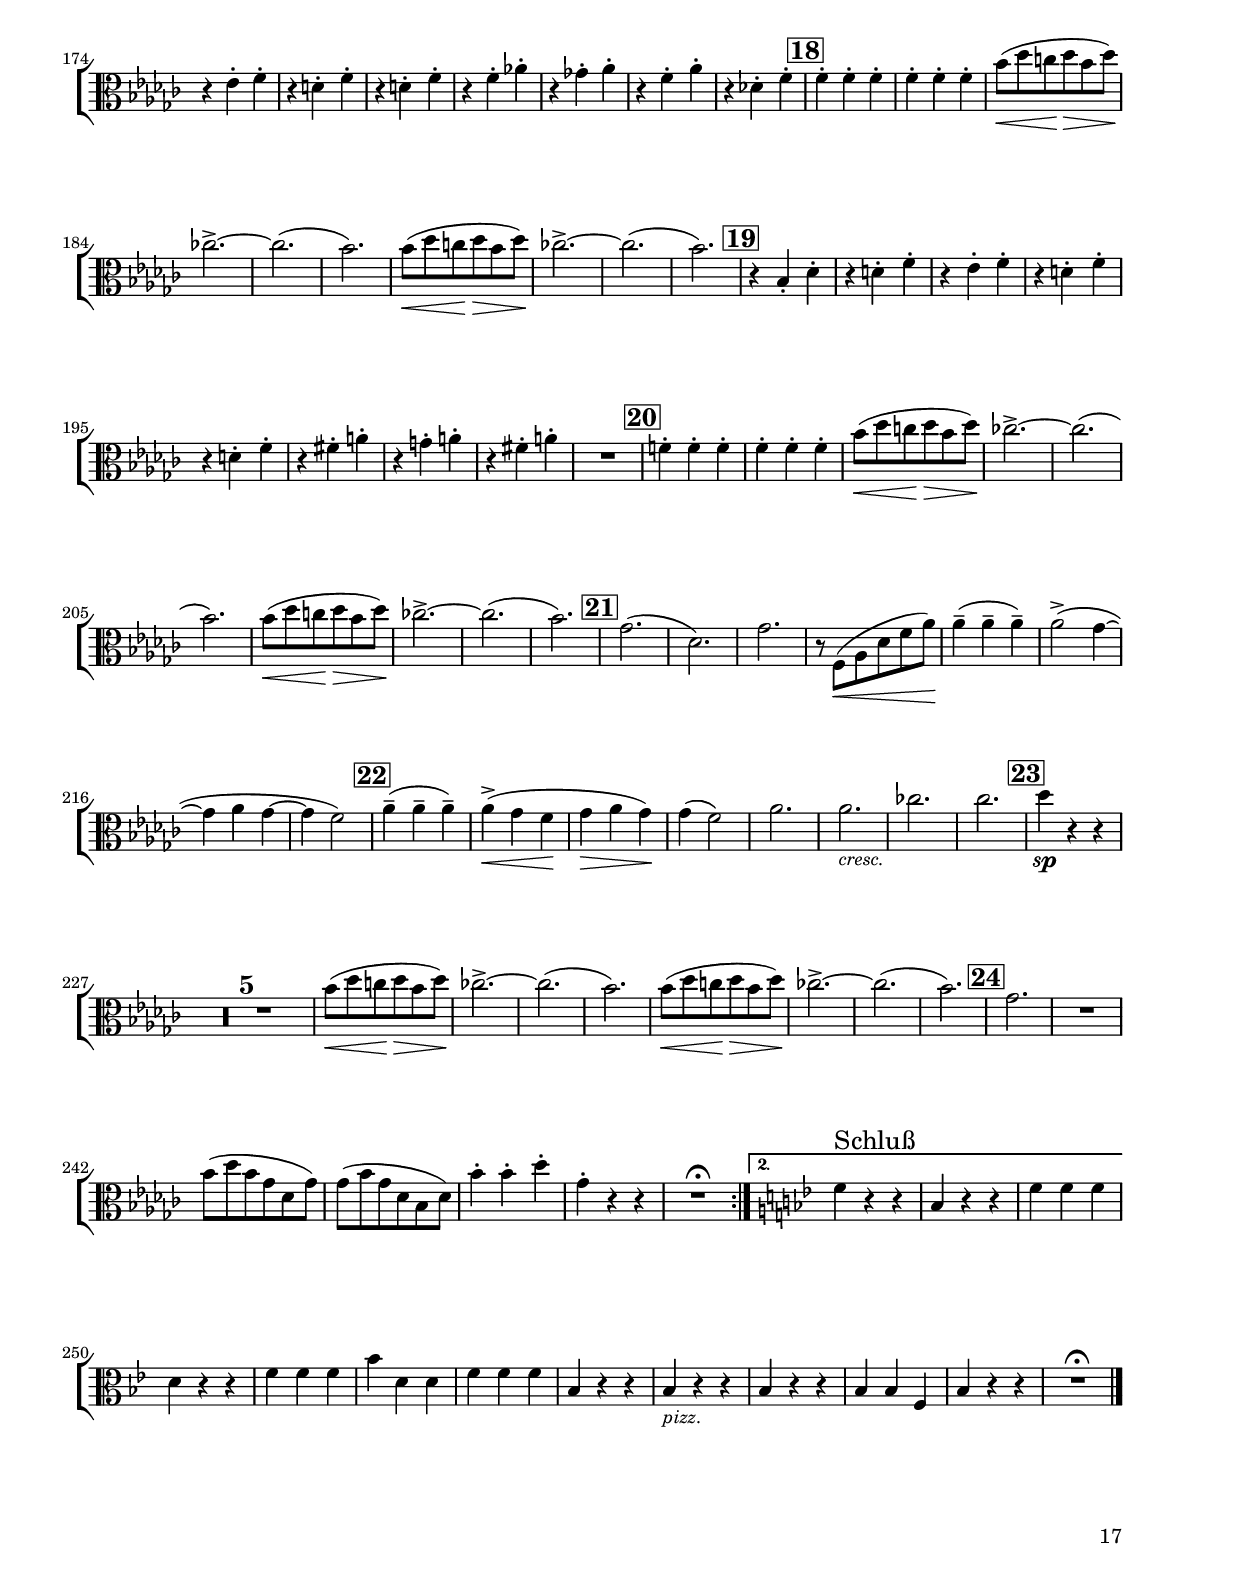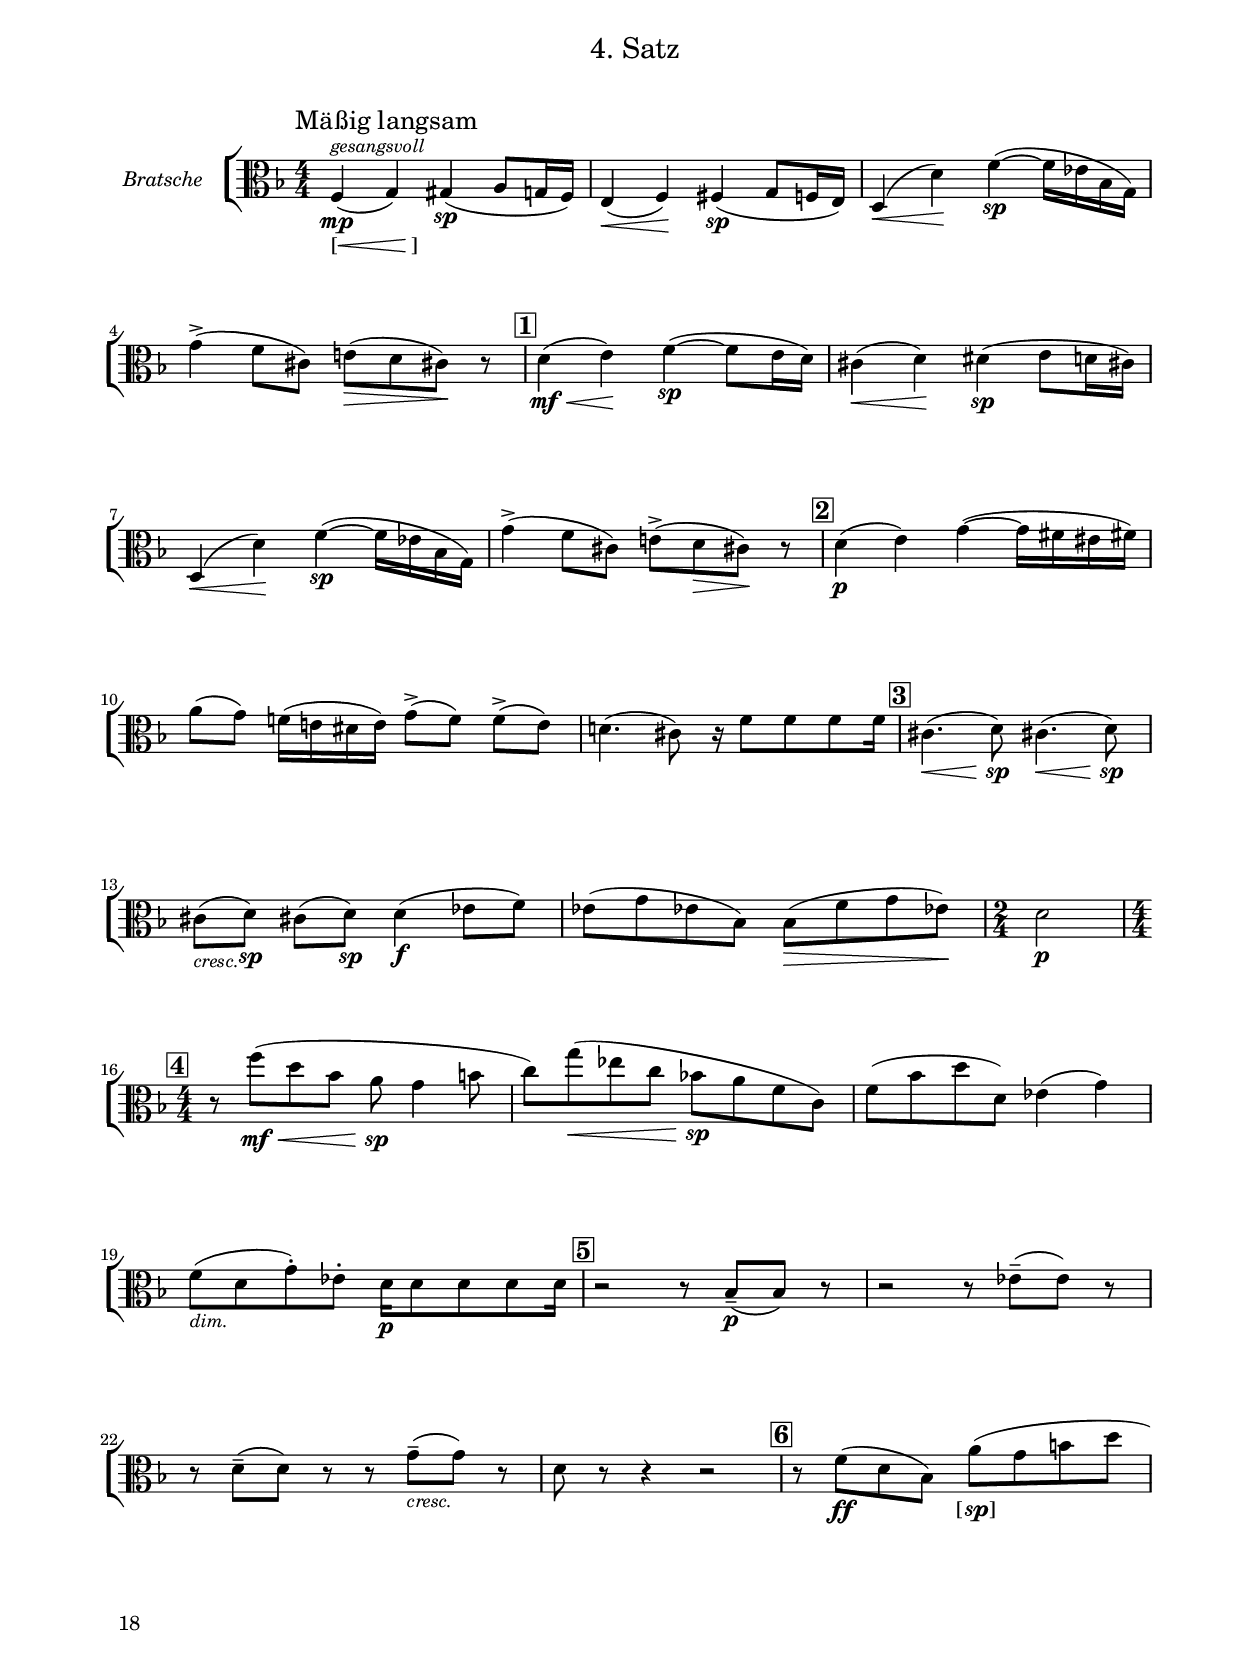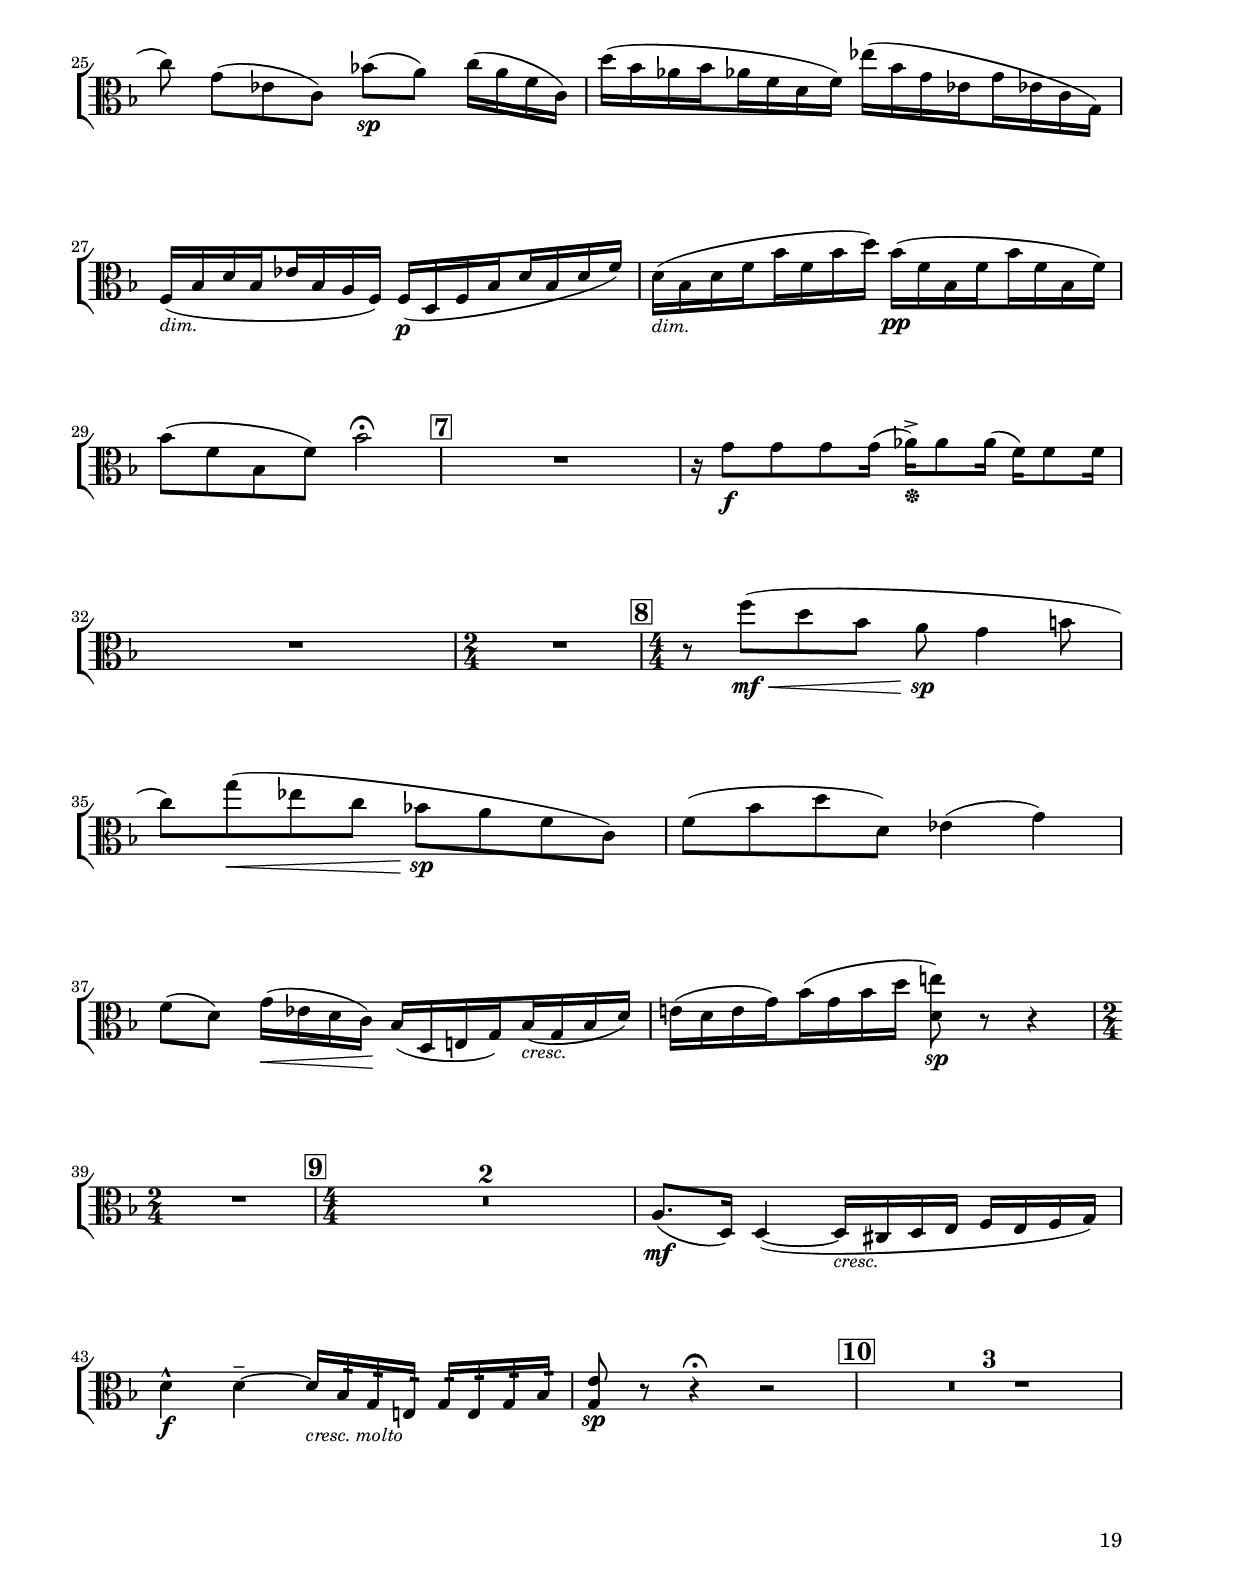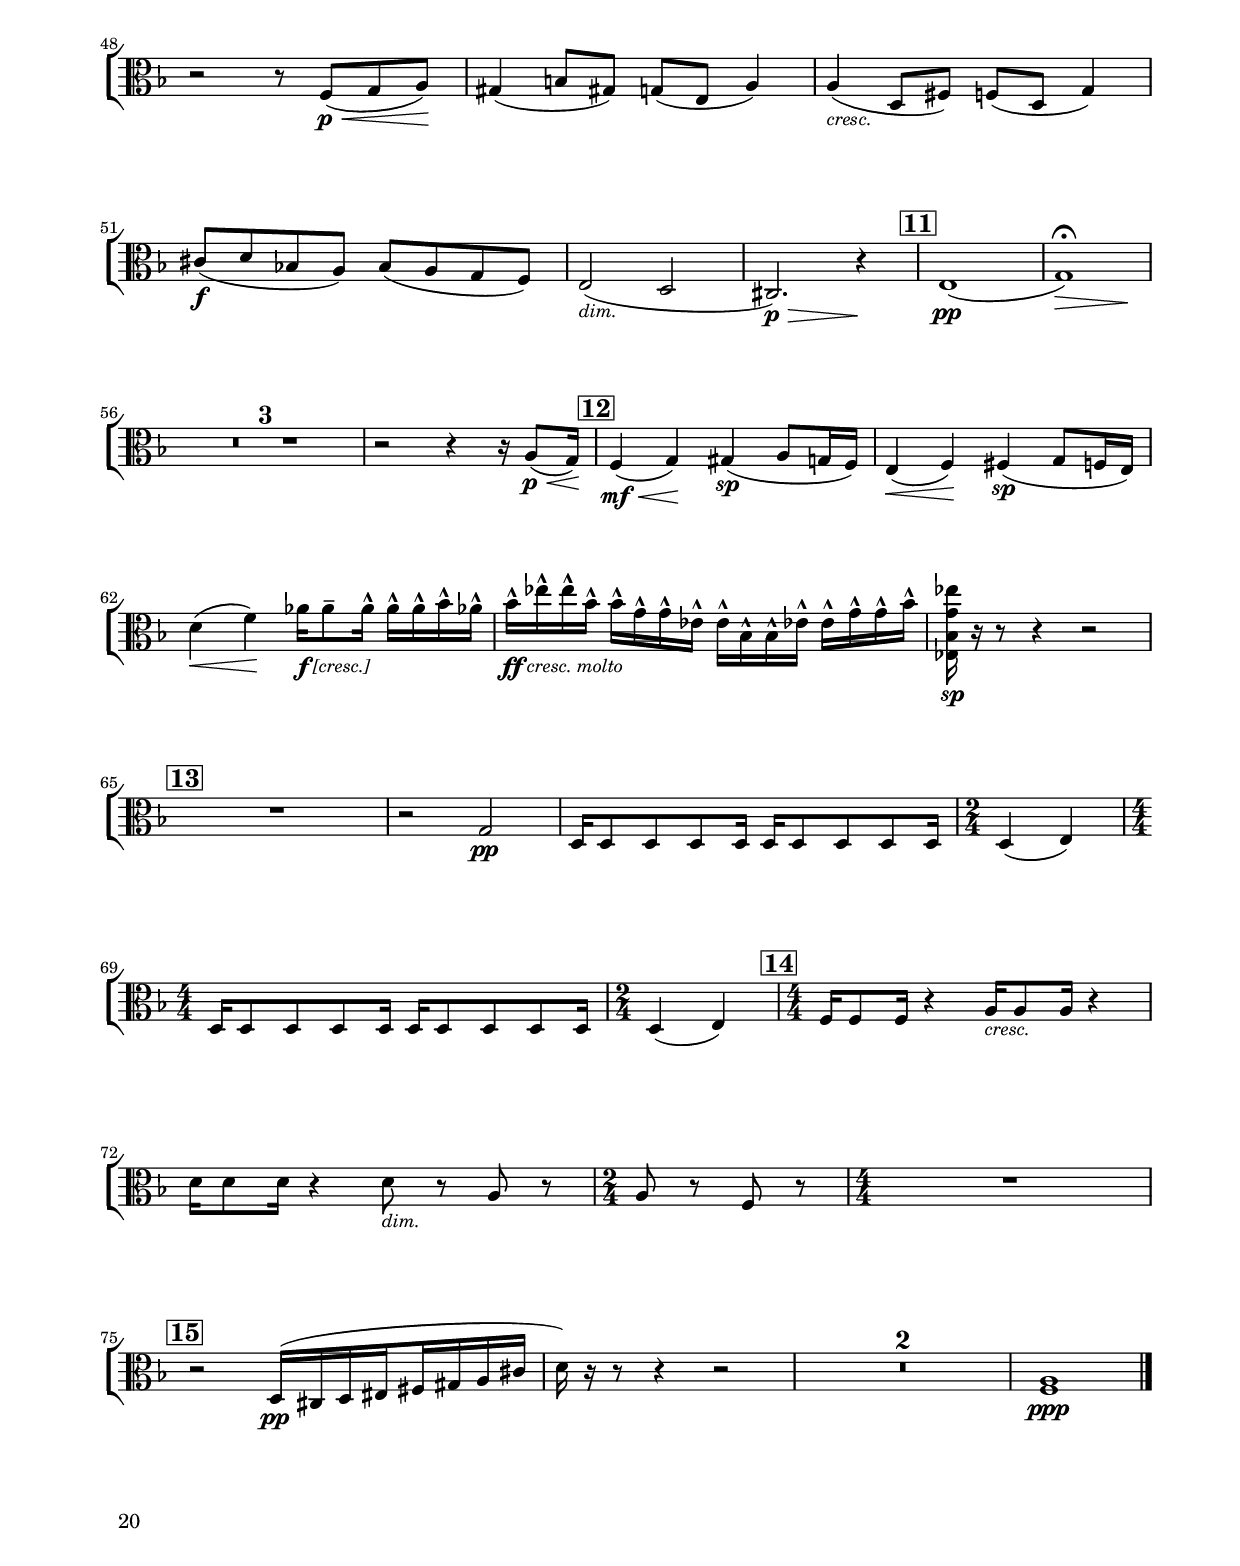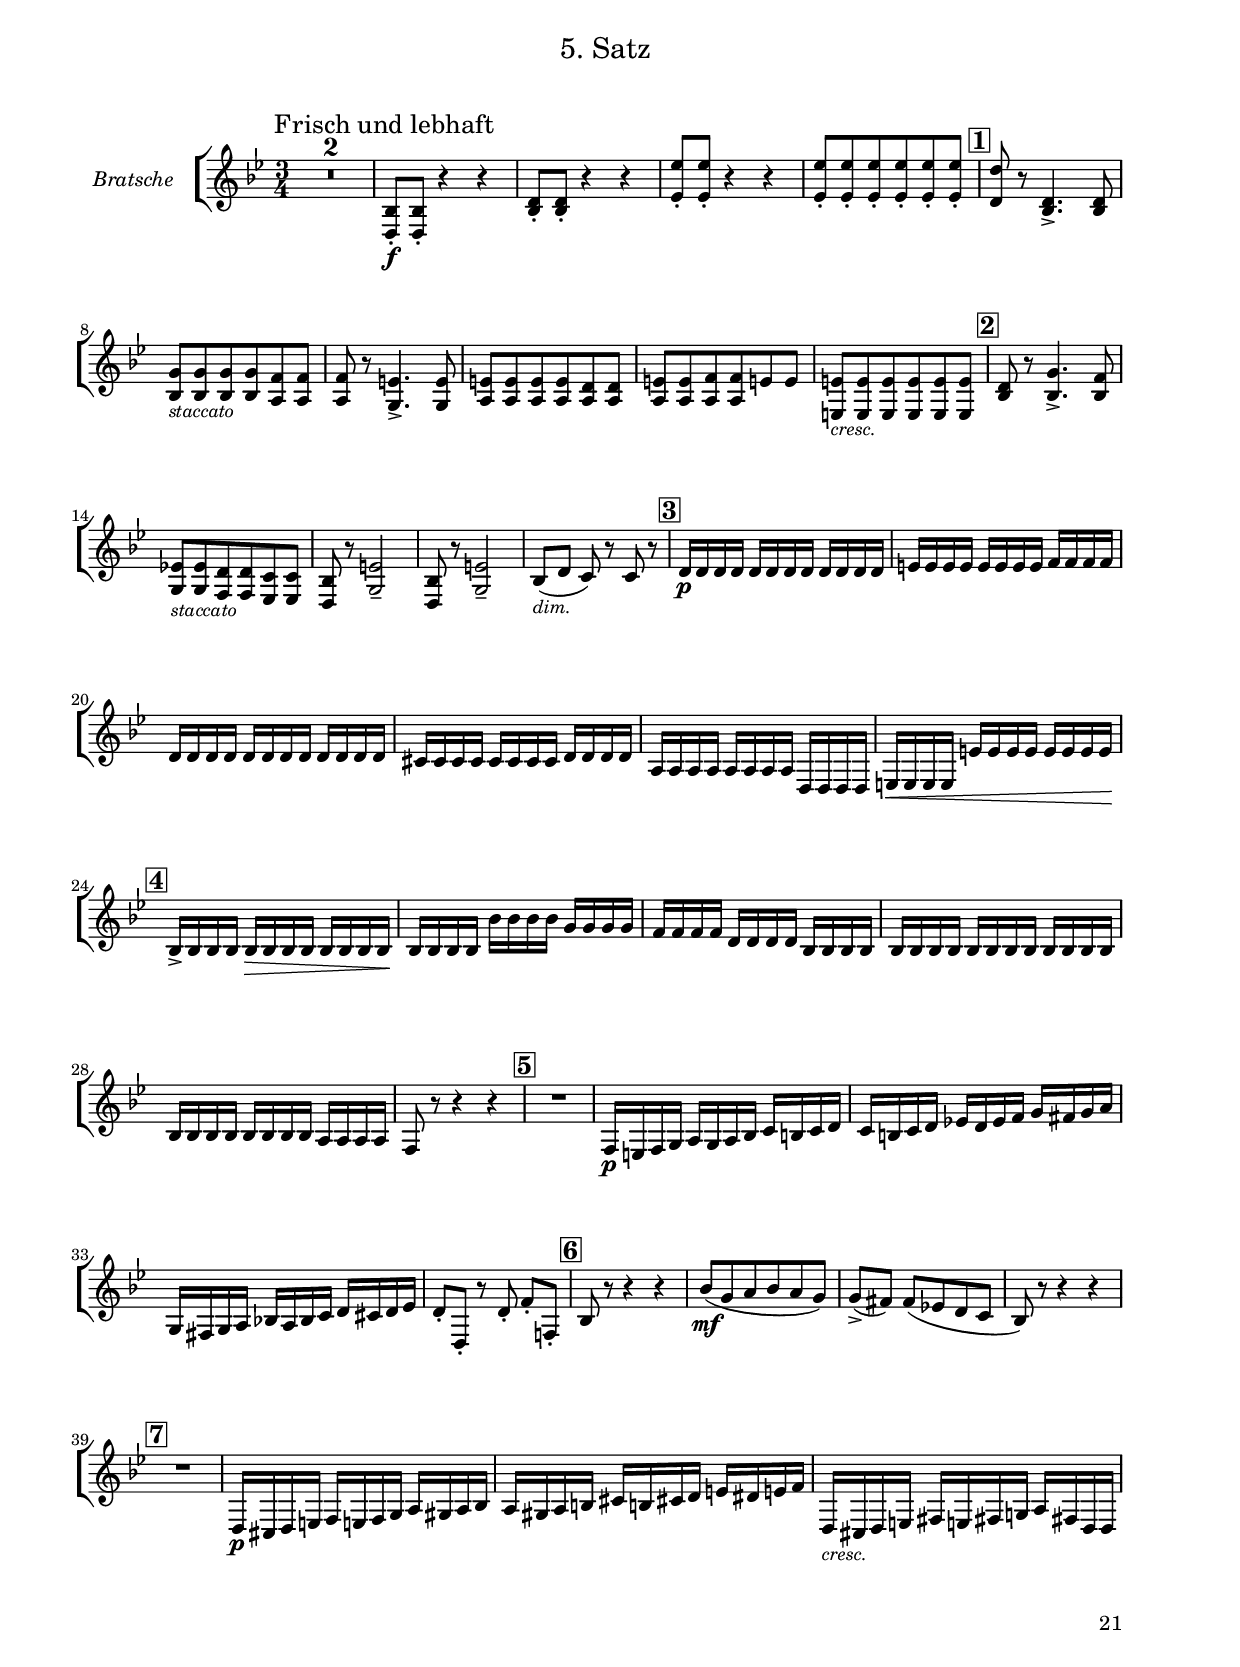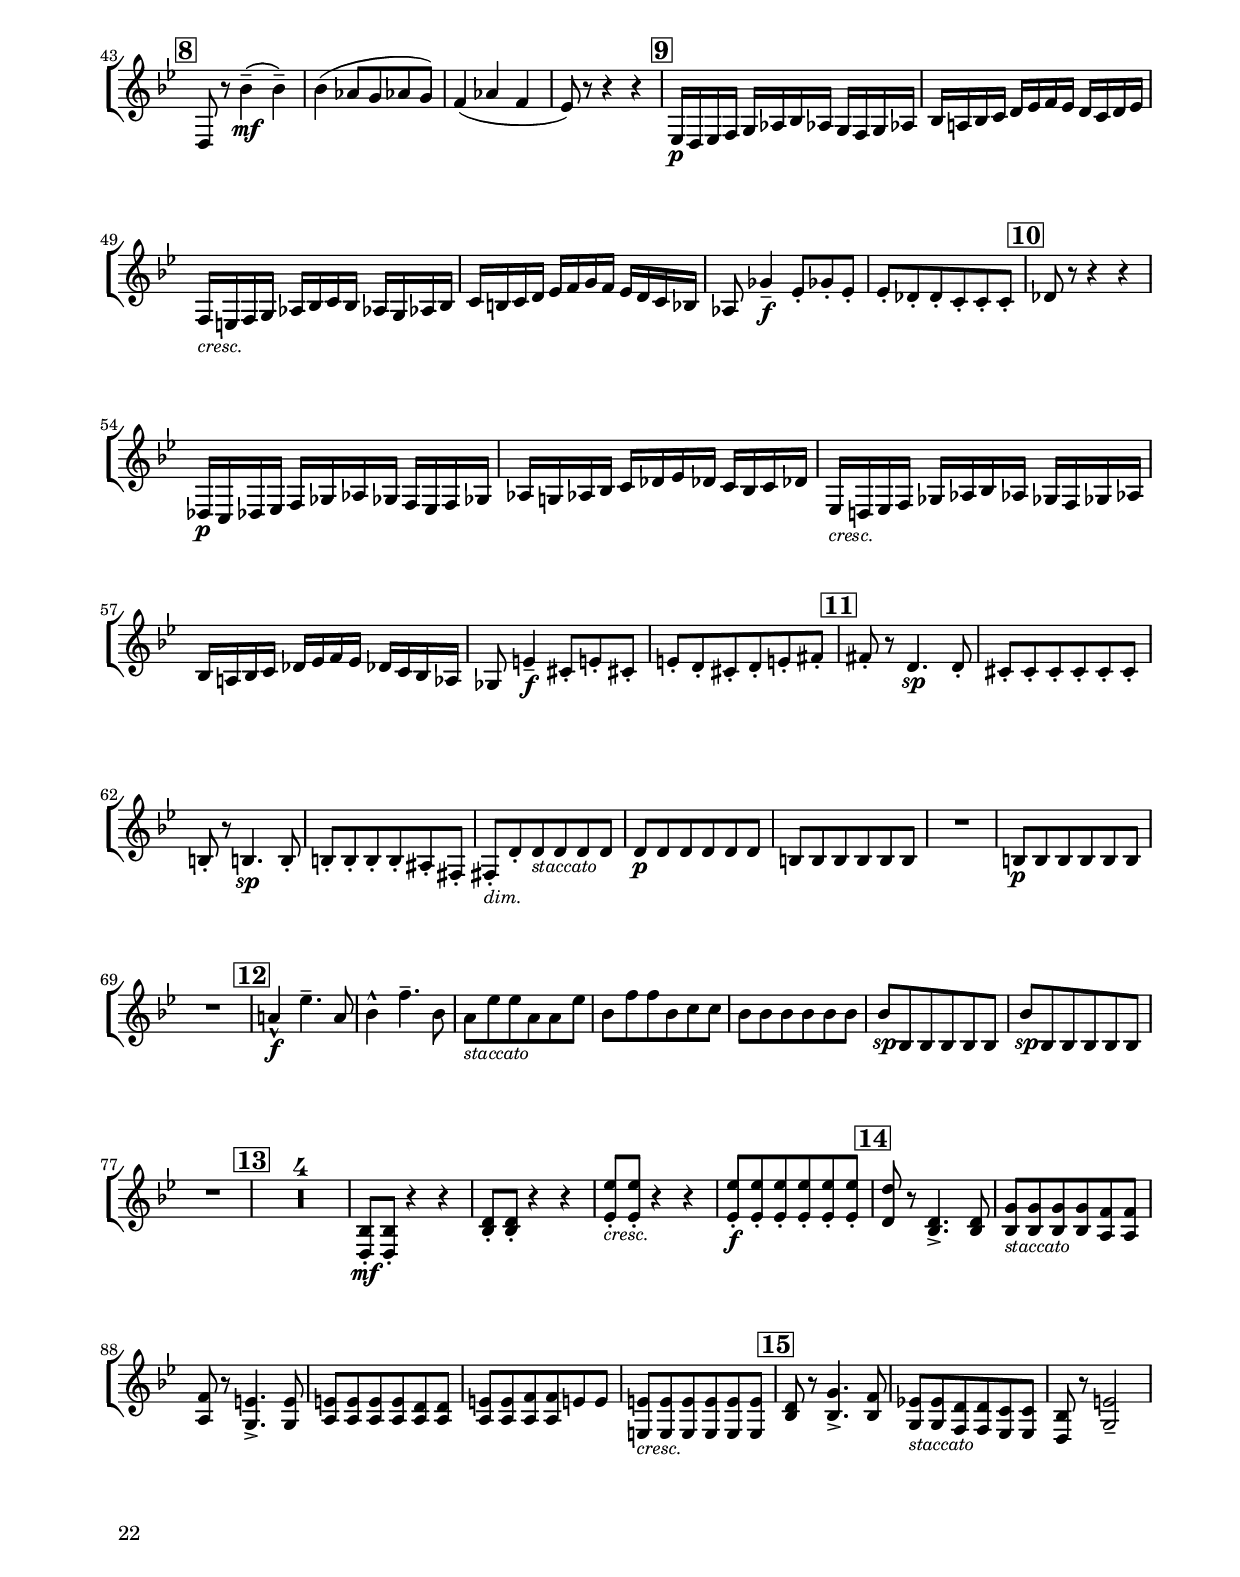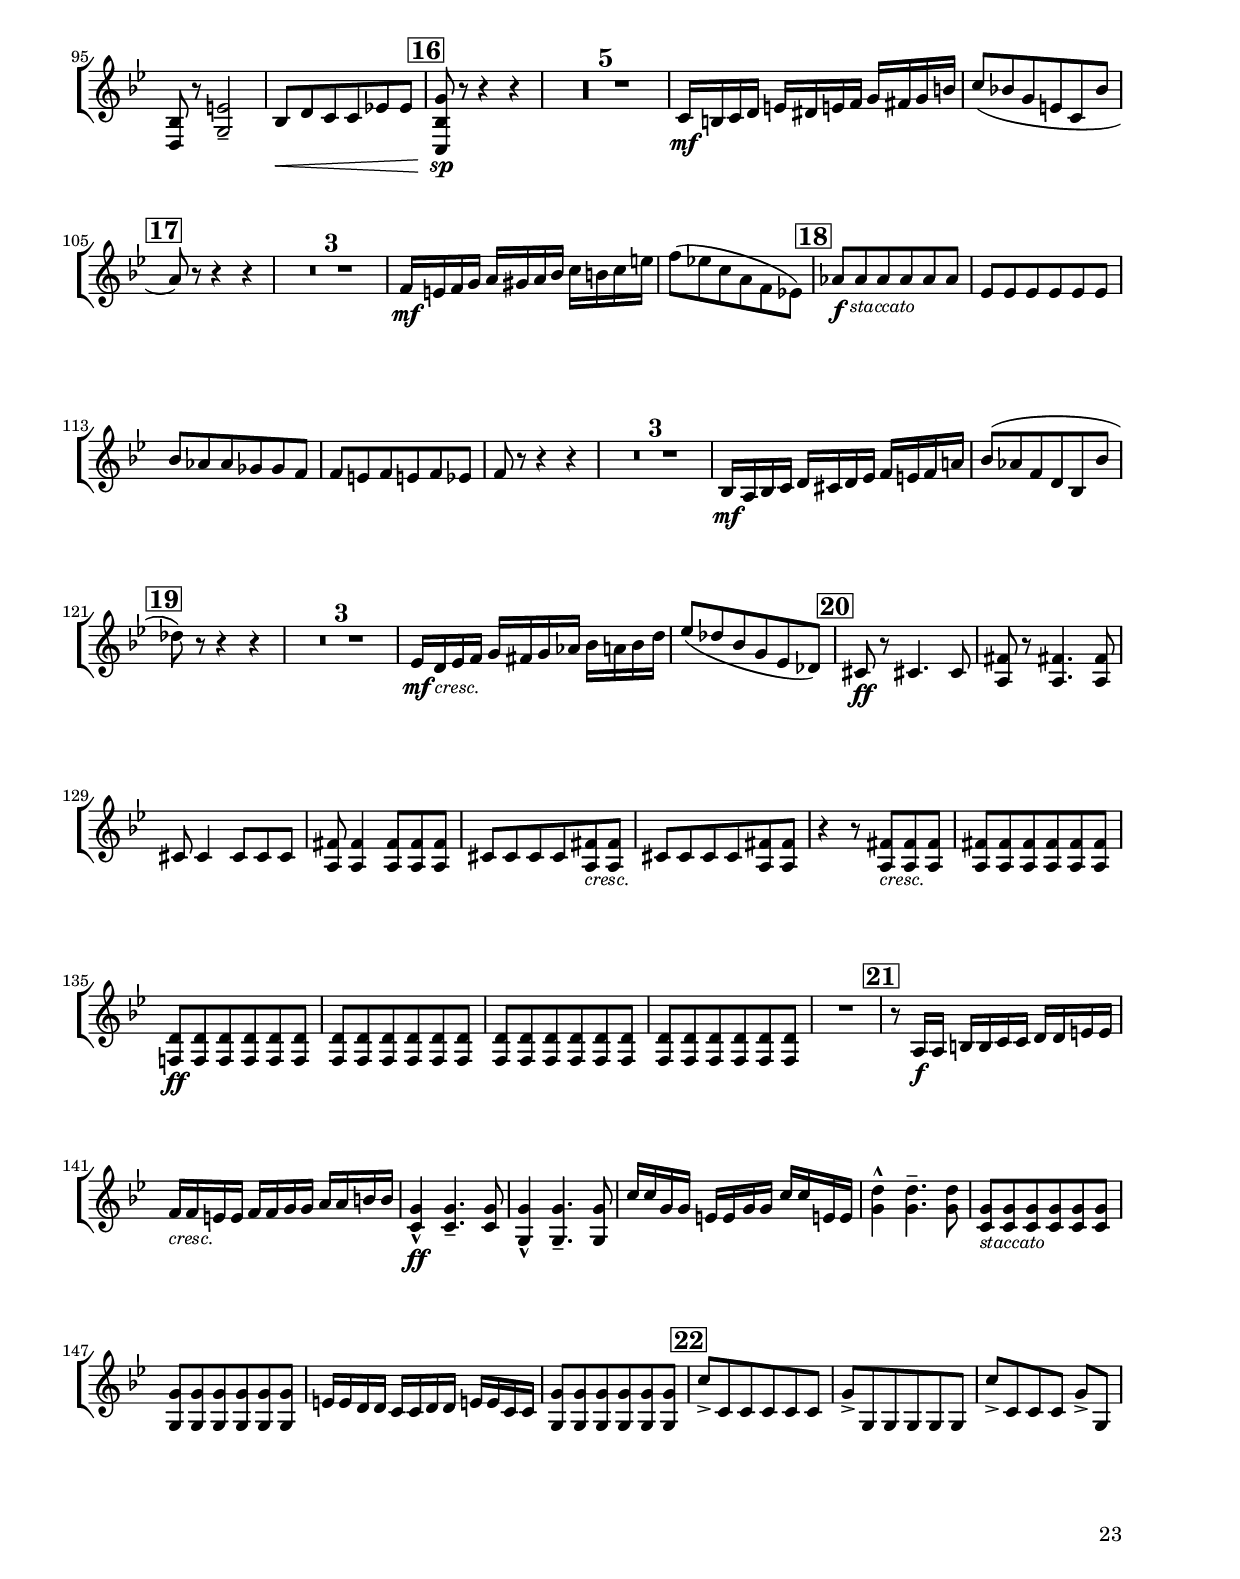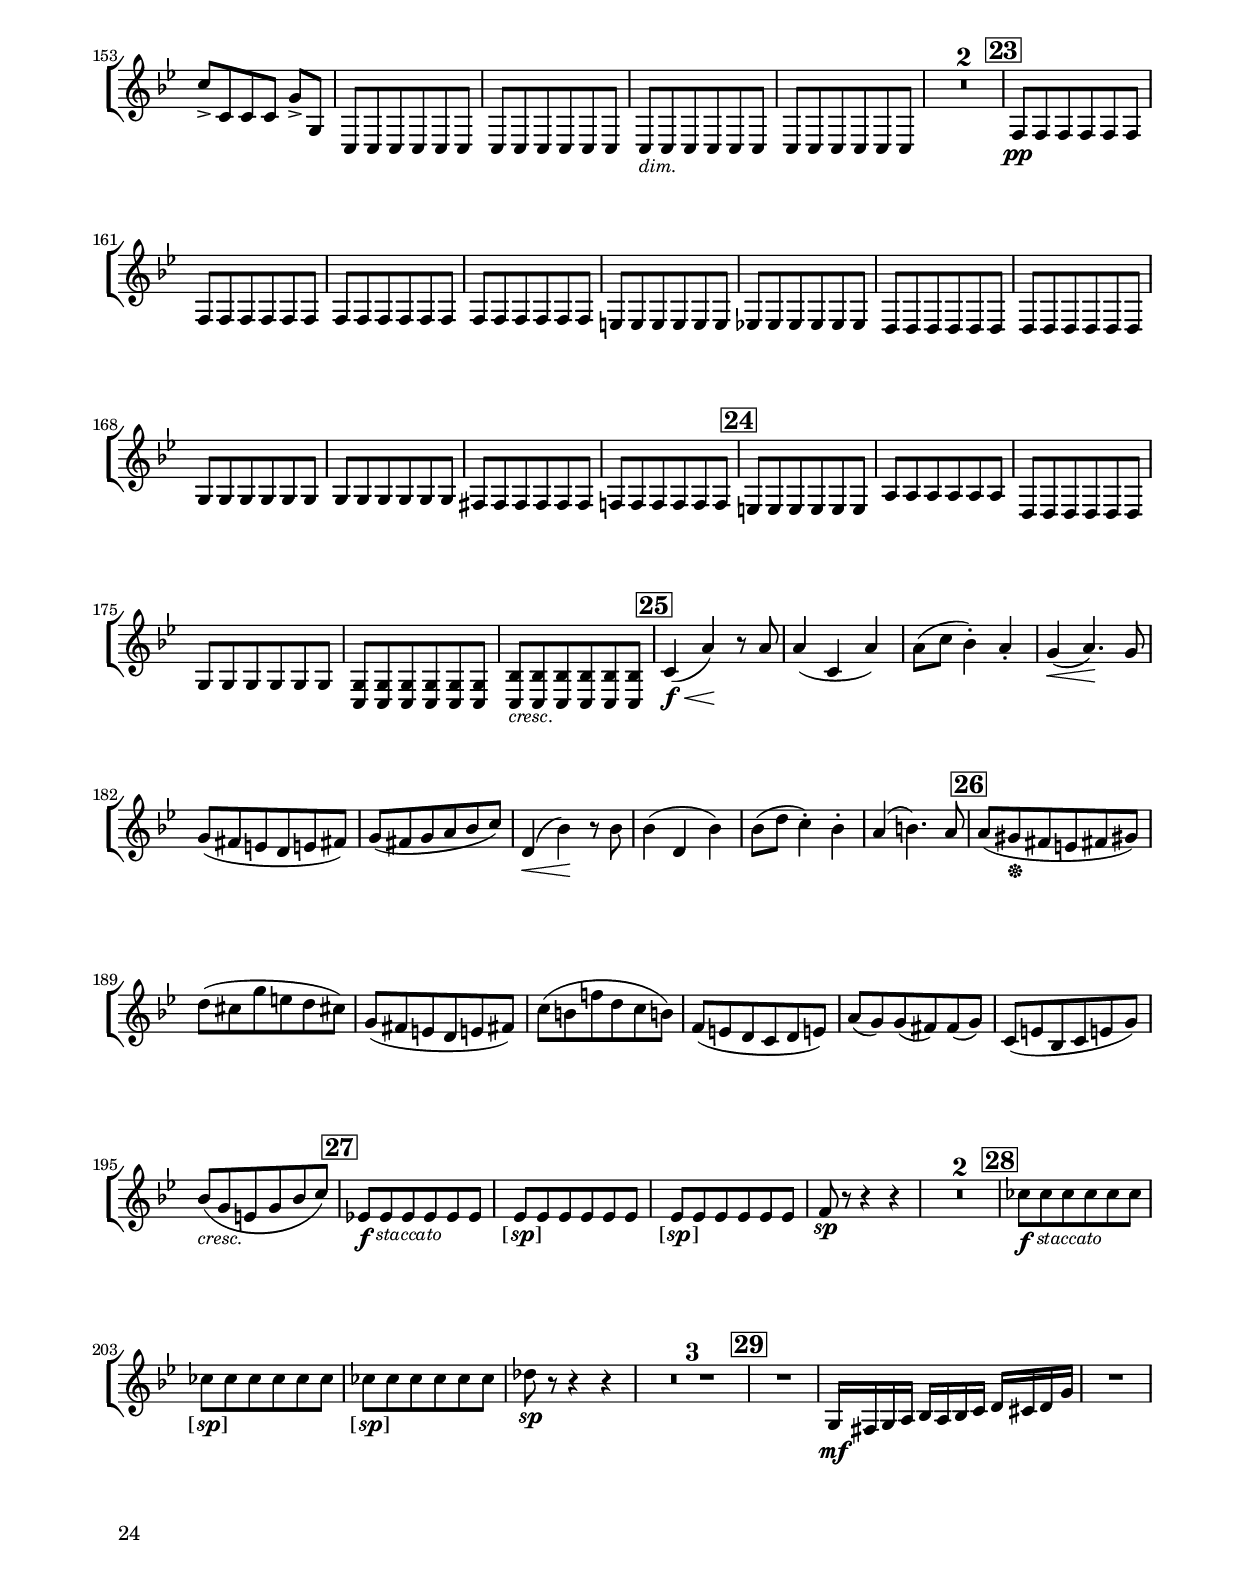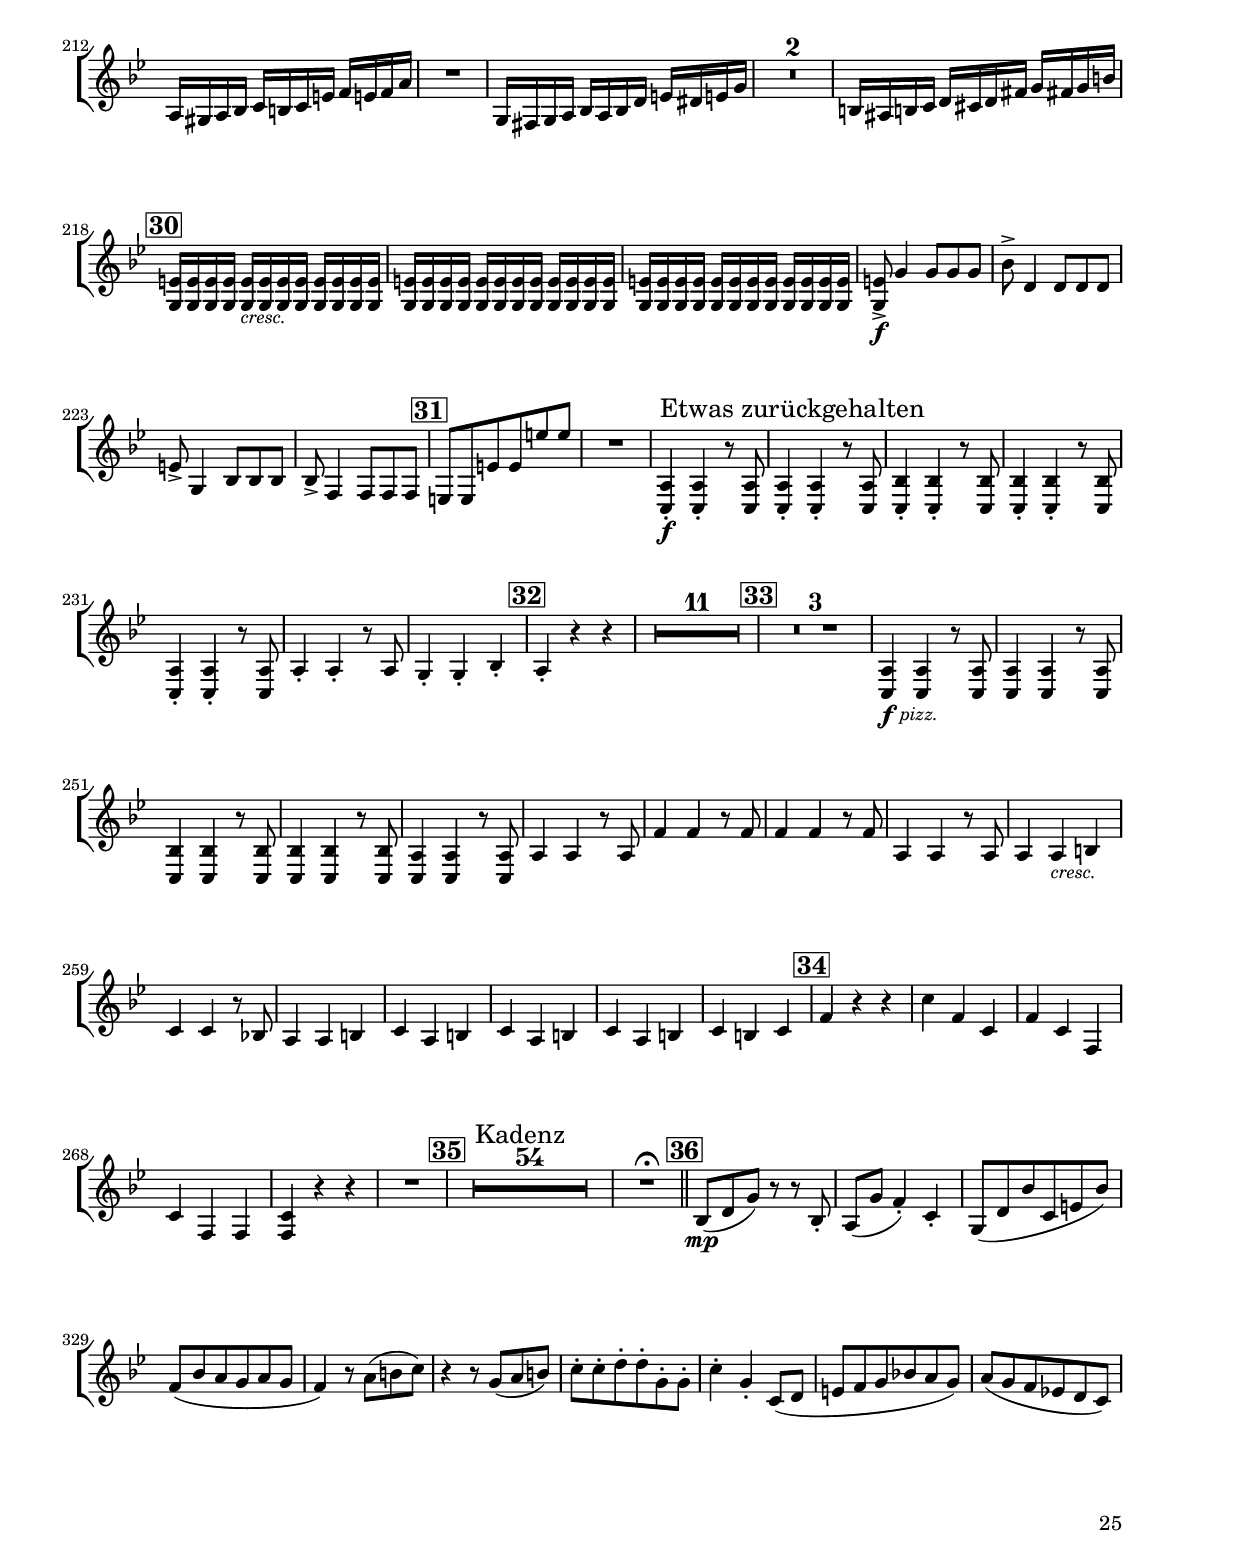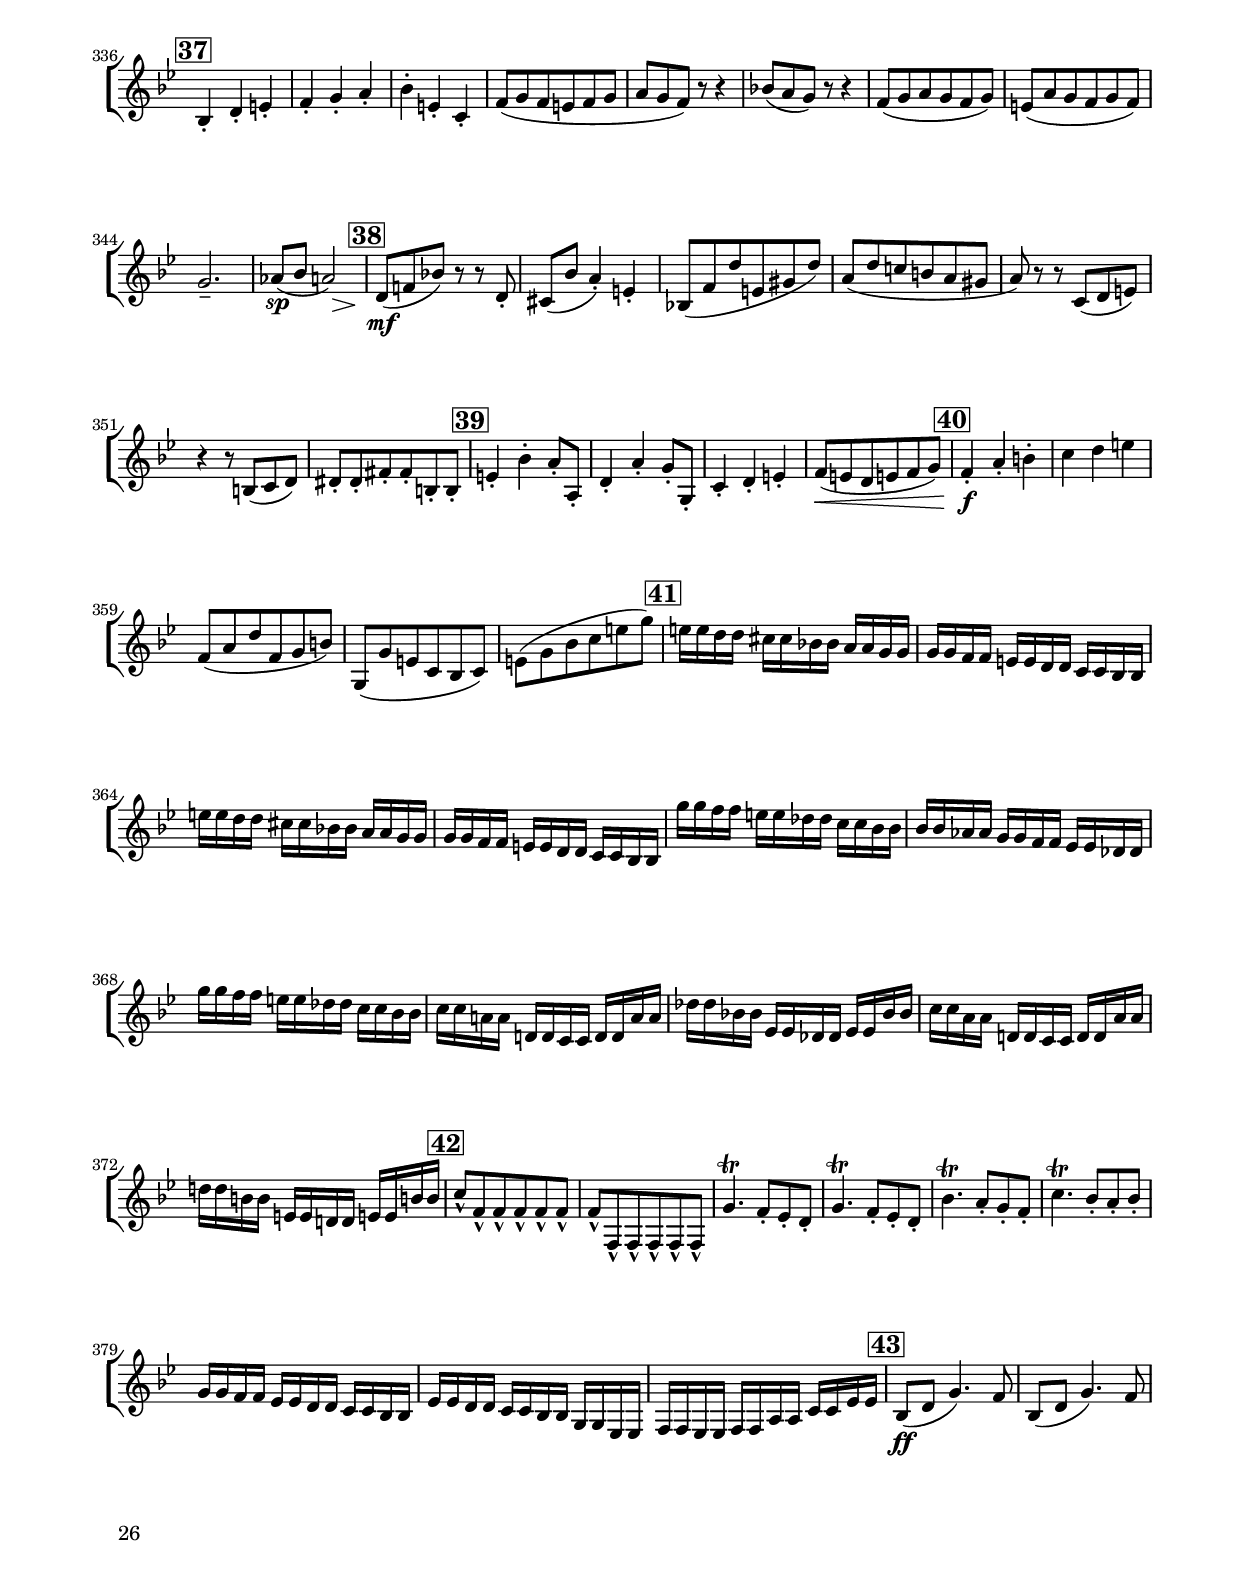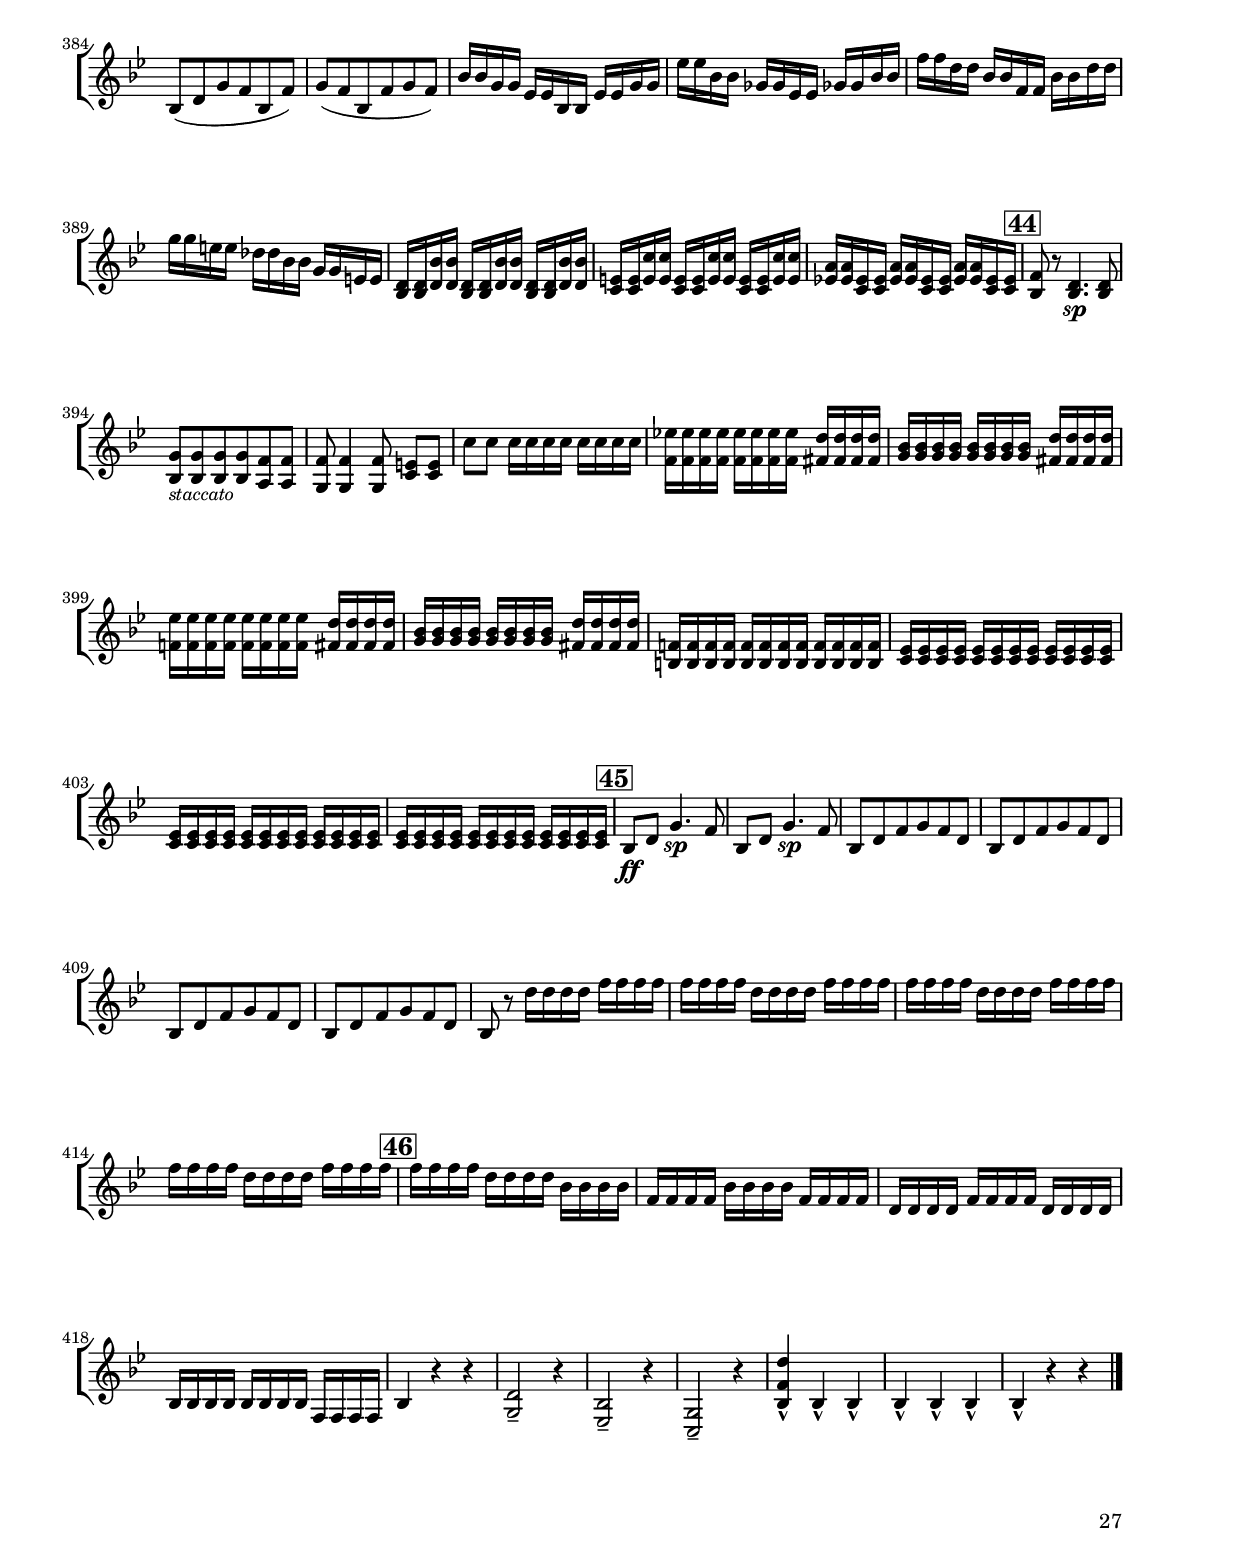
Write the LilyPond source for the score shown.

% (c) 2017 by Wolfgang Skala.
% This file is licensed under the Creative Commons Attribution-NonCommercial-ShareAlike 4.0 International License.
% To view a copy of this license, visit http://creativecommons.org/licenses/by-nc-sa/4.0/.

\version "2.18.0"

\include "../definitions.ly"

\paper {
	indent = 2\cm
	system-separator-markup = ##f
	system-system-spacing =
    #'((basic-distance . 20)
       (minimum-distance . 20)
       (padding . -100)
       (stretchability . 0))
	
	top-system-spacing =
    #'((basic-distance . 20)
       (minimum-distance . 20)
       (padding . -100)
       (stretchability . 0))
	
	top-markup-spacing =
    #'((basic-distance . 0)
       (minimum-distance . 0)
       (padding . -100)
       (stretchability . 0))
		
	markup-system-spacing =
    #'((basic-distance . 20)
       (minimum-distance . 20)
       (padding . -100)
       (stretchability . 0))
	
	last-bottom-spacing =
    #'((basic-distance . 0)
       (minimum-distance . 0)
       (padding . 0)
       (stretchability . 1.0e7))
}

#(set-global-staff-size 17.82)


\book {
	\bookpart {
		\header {
			title = "Sextett op. 133"
			subtitle = "Per aspera ad astra"
			movement = "1. Satz"
			location = "Riedegg, 17. August 1921"
		}
		\paper {
			top-markup-spacing.basic-distance = #10
			top-markup-spacing.minimum-distance = #10
			markup-system-spacing.basic-distance = #30
			markup-system-spacing.minimum-distance = #30
			min-systems-per-page = #7
			max-systems-per-page = #8
			page-count = #10
		}
		\score {
			<<
				\new StaffGroup <<
					\new Staff {
						\set Staff.instrumentName = "Bratsche"
						\IViola
					}
				>>
			>>
		}
	}
	\bookpart {
		\header {
			movement = "2. Satz"
		}
		\paper {
			systems-per-page = #8
		}
		\score {
			<<
				\new StaffGroup <<
					\new Staff {
						\set Staff.instrumentName = "Bratsche"
						\IIViola
					}
				>>
			>>
		}
	}
	\bookpart {
		\header {
			movement = "3. Satz"
		}
		\paper {
			systems-per-page = #8
		}
		\score {
			<<
				\new StaffGroup <<
					\new Staff {
						\set Score.voltaSpannerDuration = #(ly:make-moment 9/4)
						\set Staff.instrumentName = "Bratsche"
						\IIIViola
					}
				>>
			>>
		}
	}
	\bookpart {
		\header {
			movement = "4. Satz"
		}
		\paper {
			systems-per-page = #8
		}
		\score {
			<<
				\new StaffGroup <<
					\new Staff {
						\set Staff.instrumentName = "Bratsche"
						\IVViola
					}
				>>
			>>
		}
	}
	\bookpart {
		\header {
			movement = "5. Satz"
		}
		\paper {
			systems-per-page = #8
		}
		\score {
			<<
				\new StaffGroup <<
					\new Staff {
						\set Staff.instrumentName = "Bratsche"
						\VViola
					}
				>>
			>>
		}
	}
}